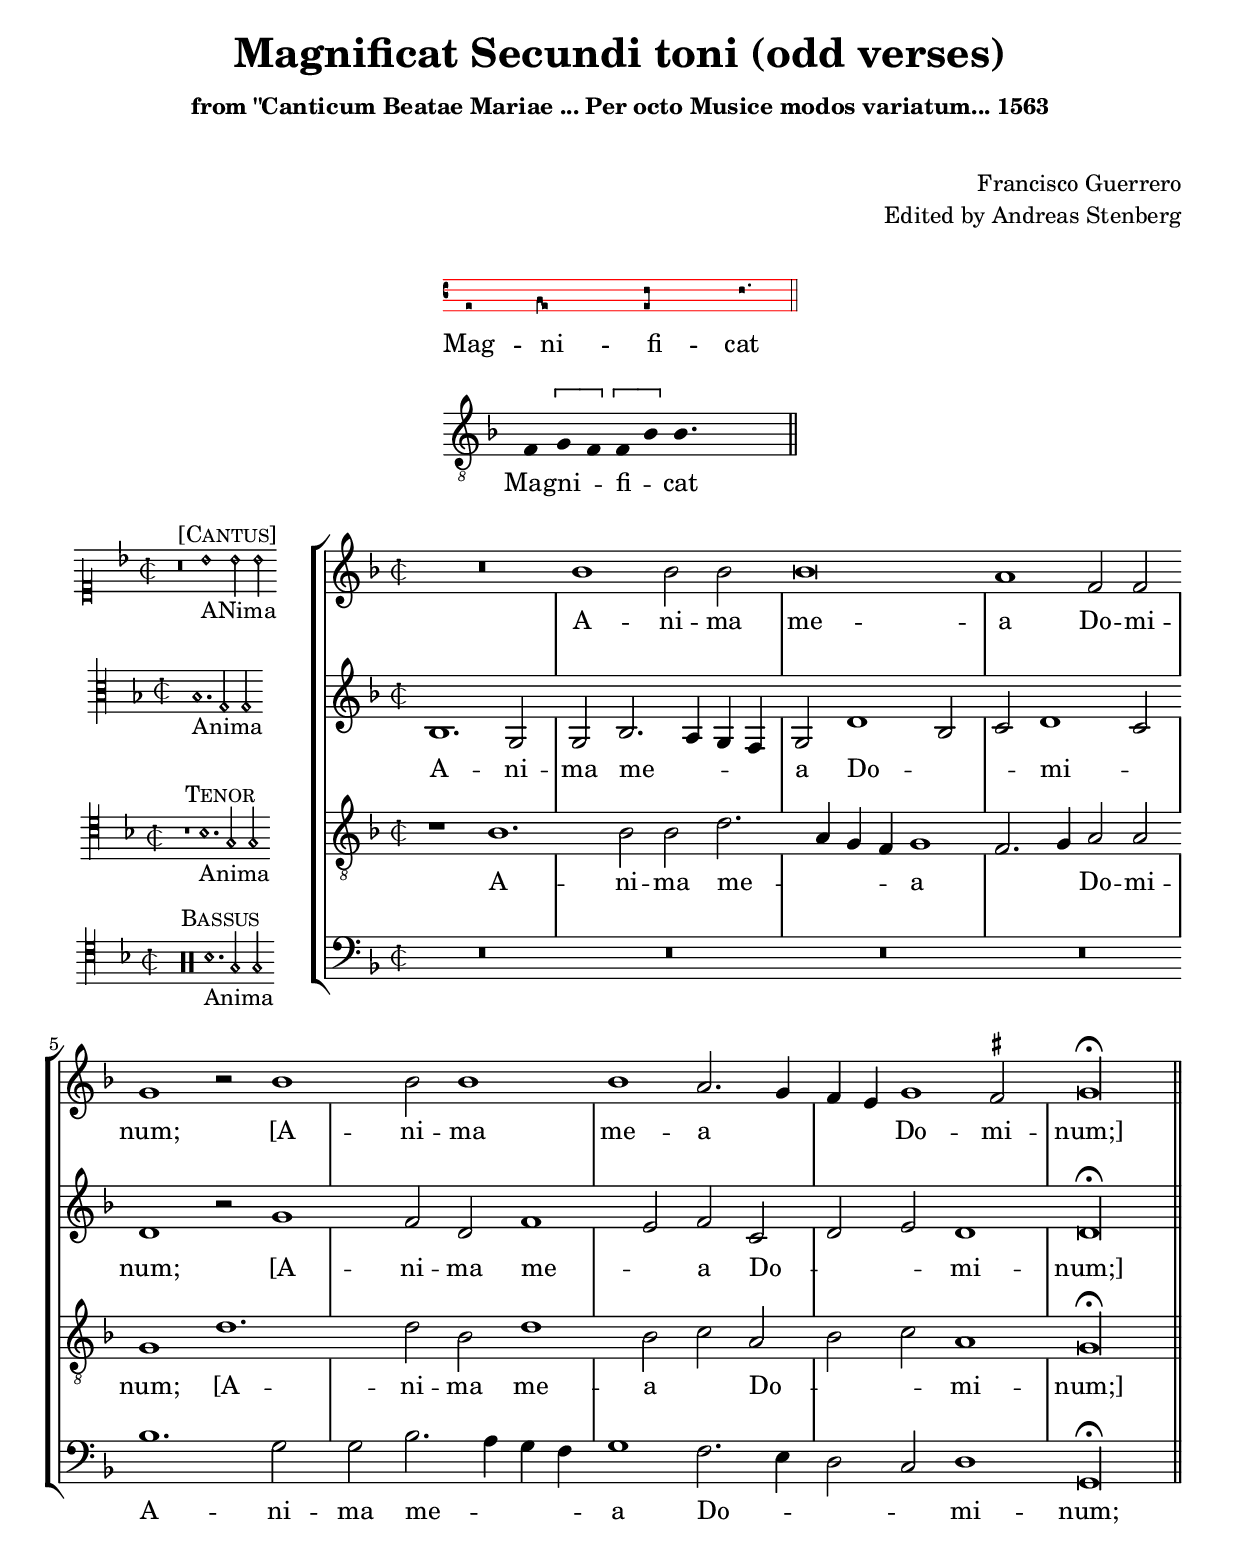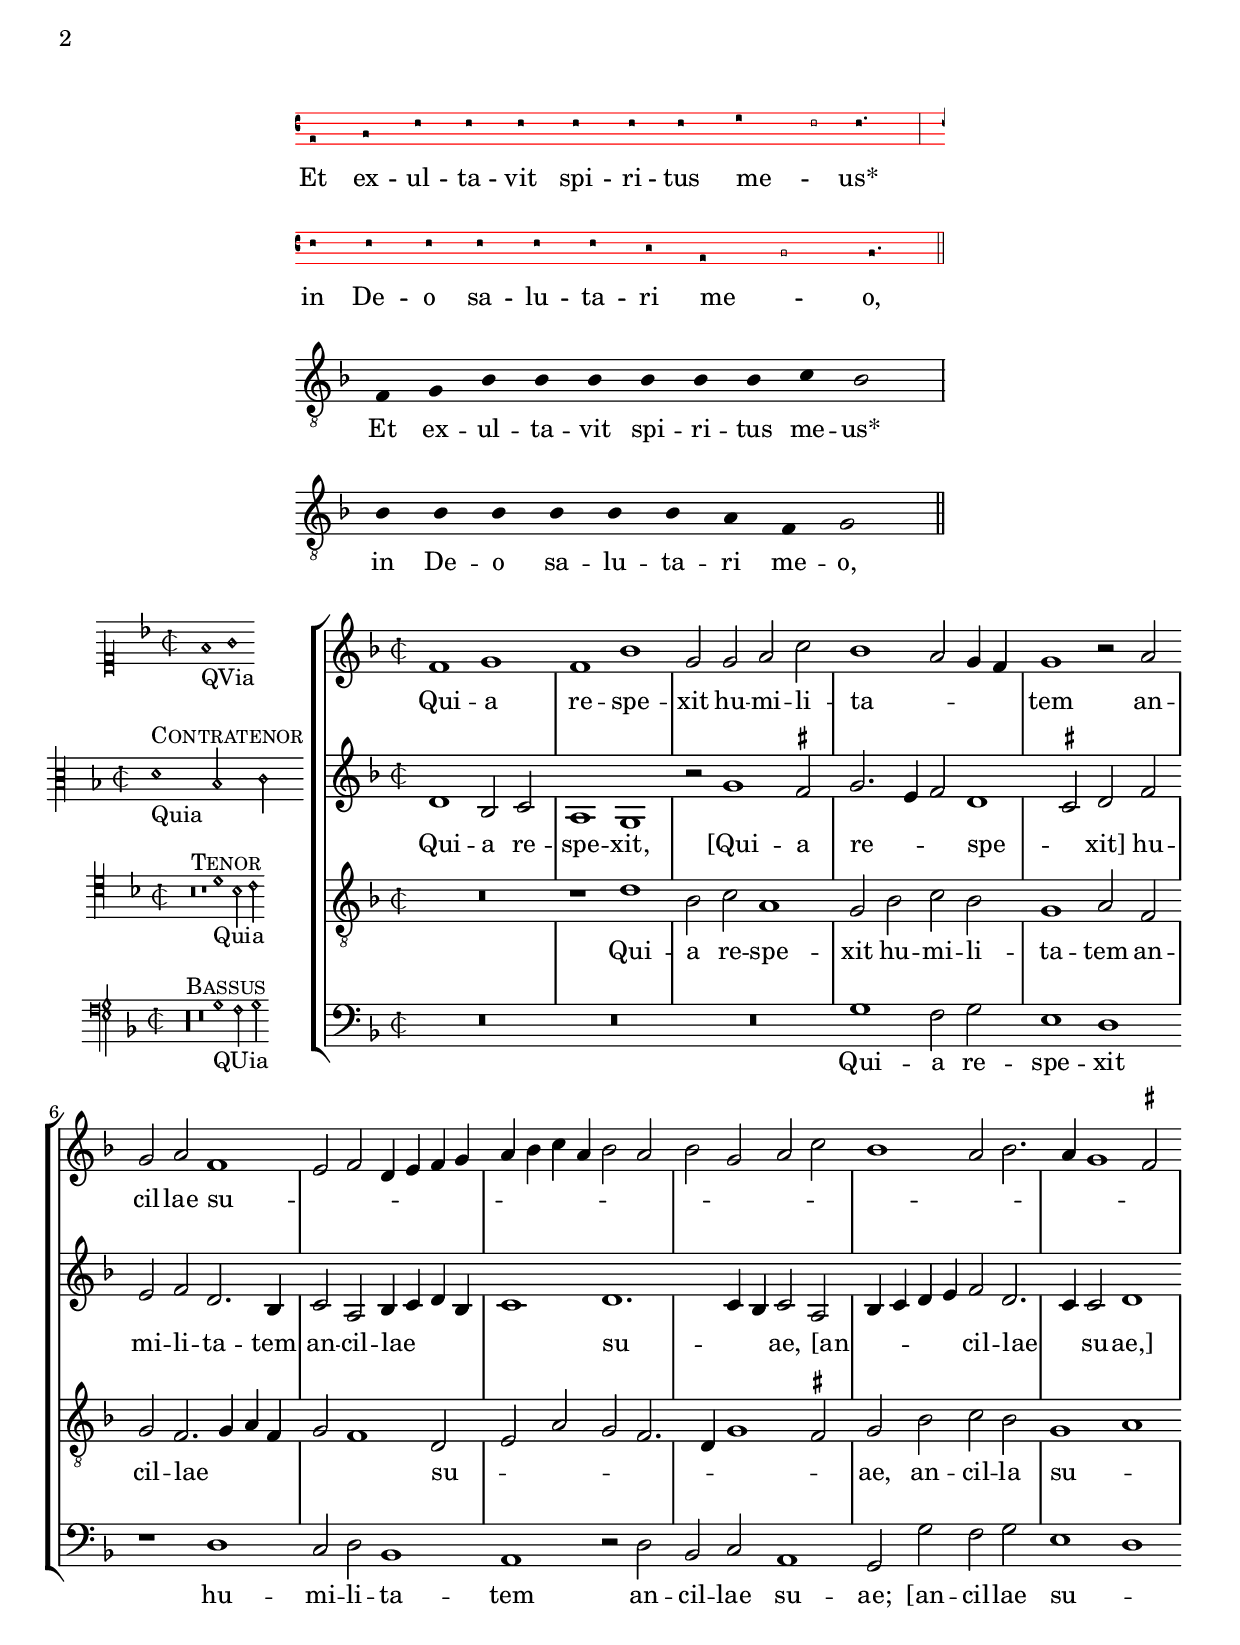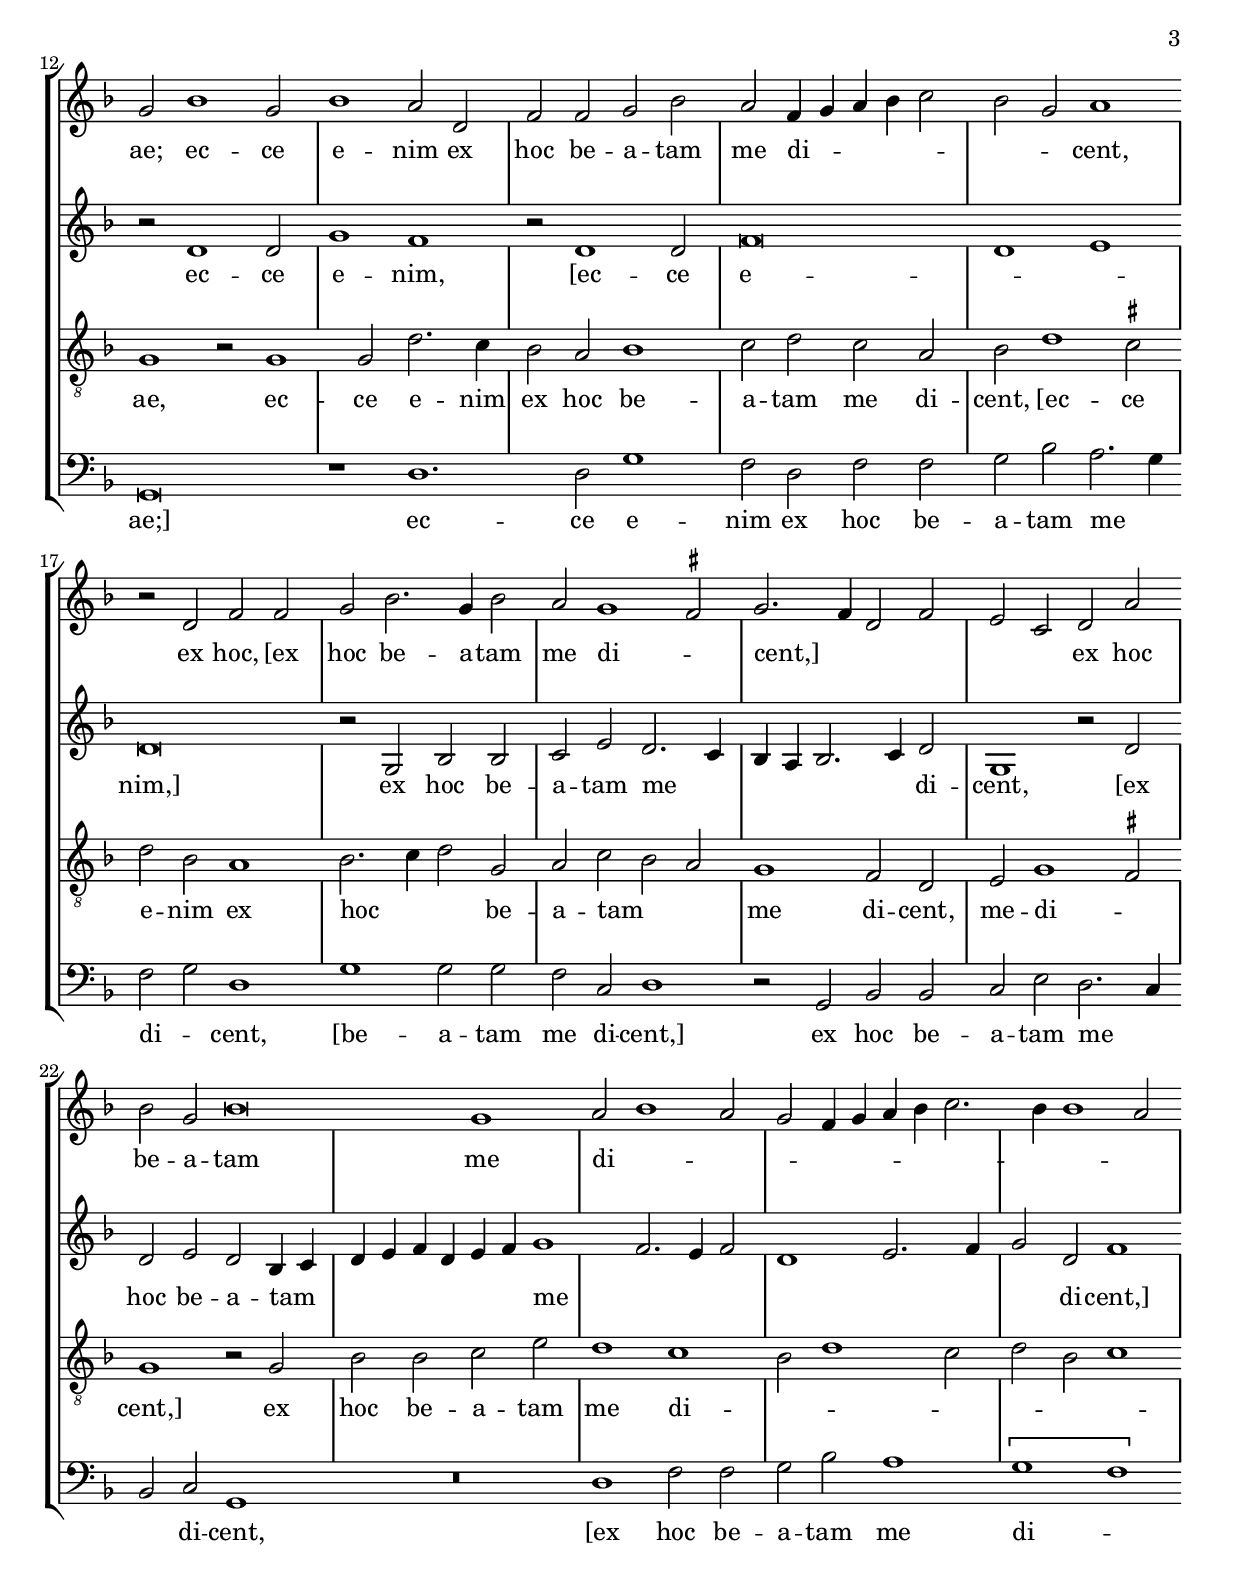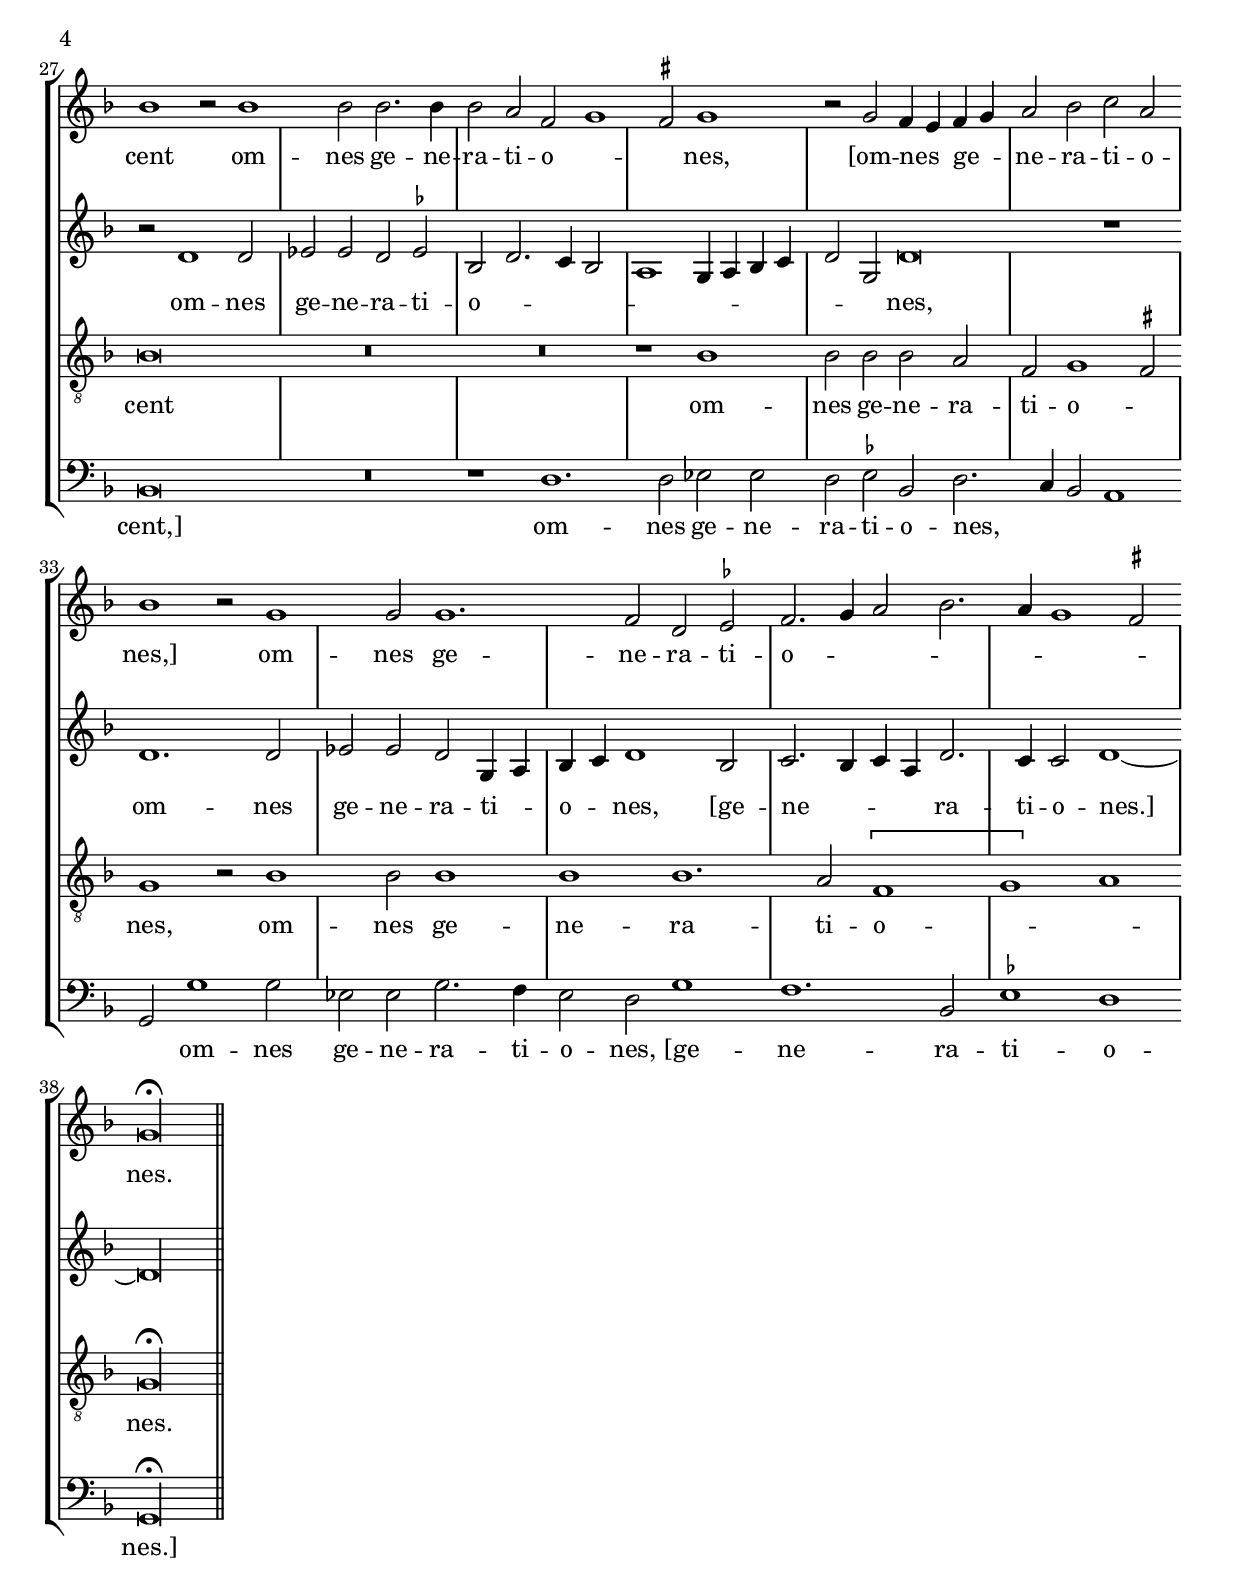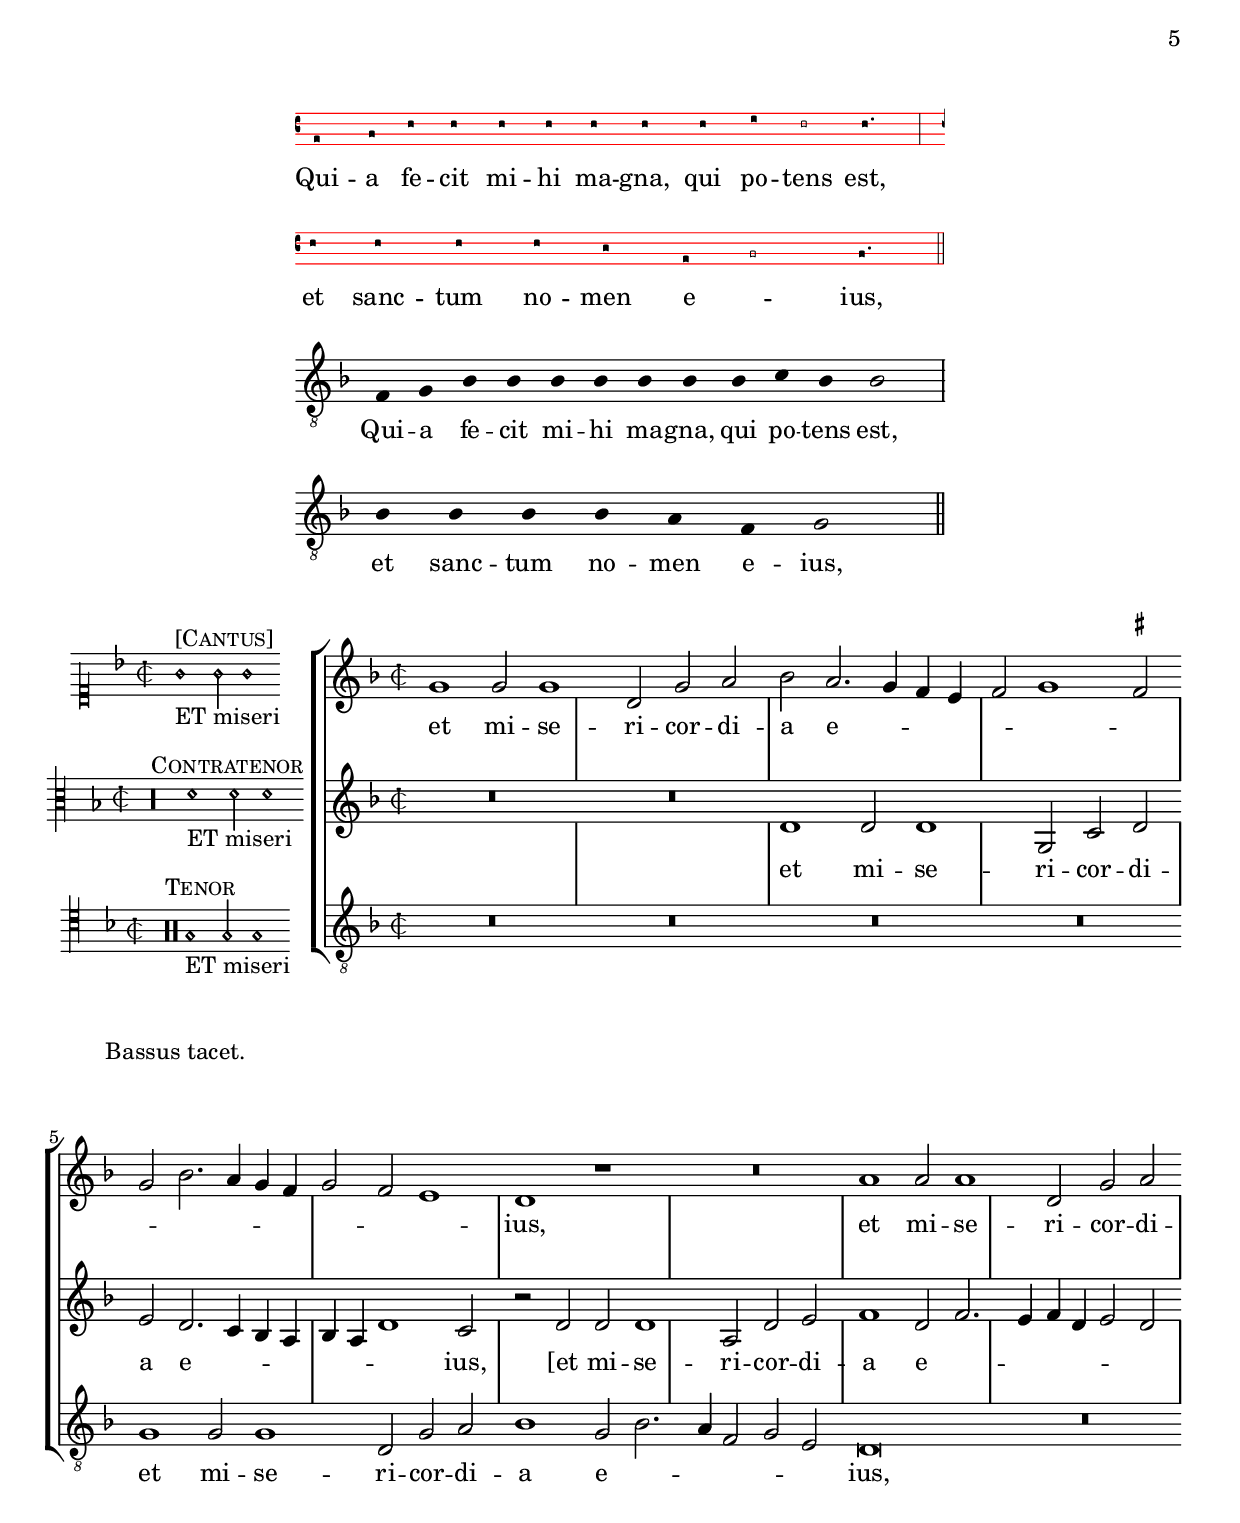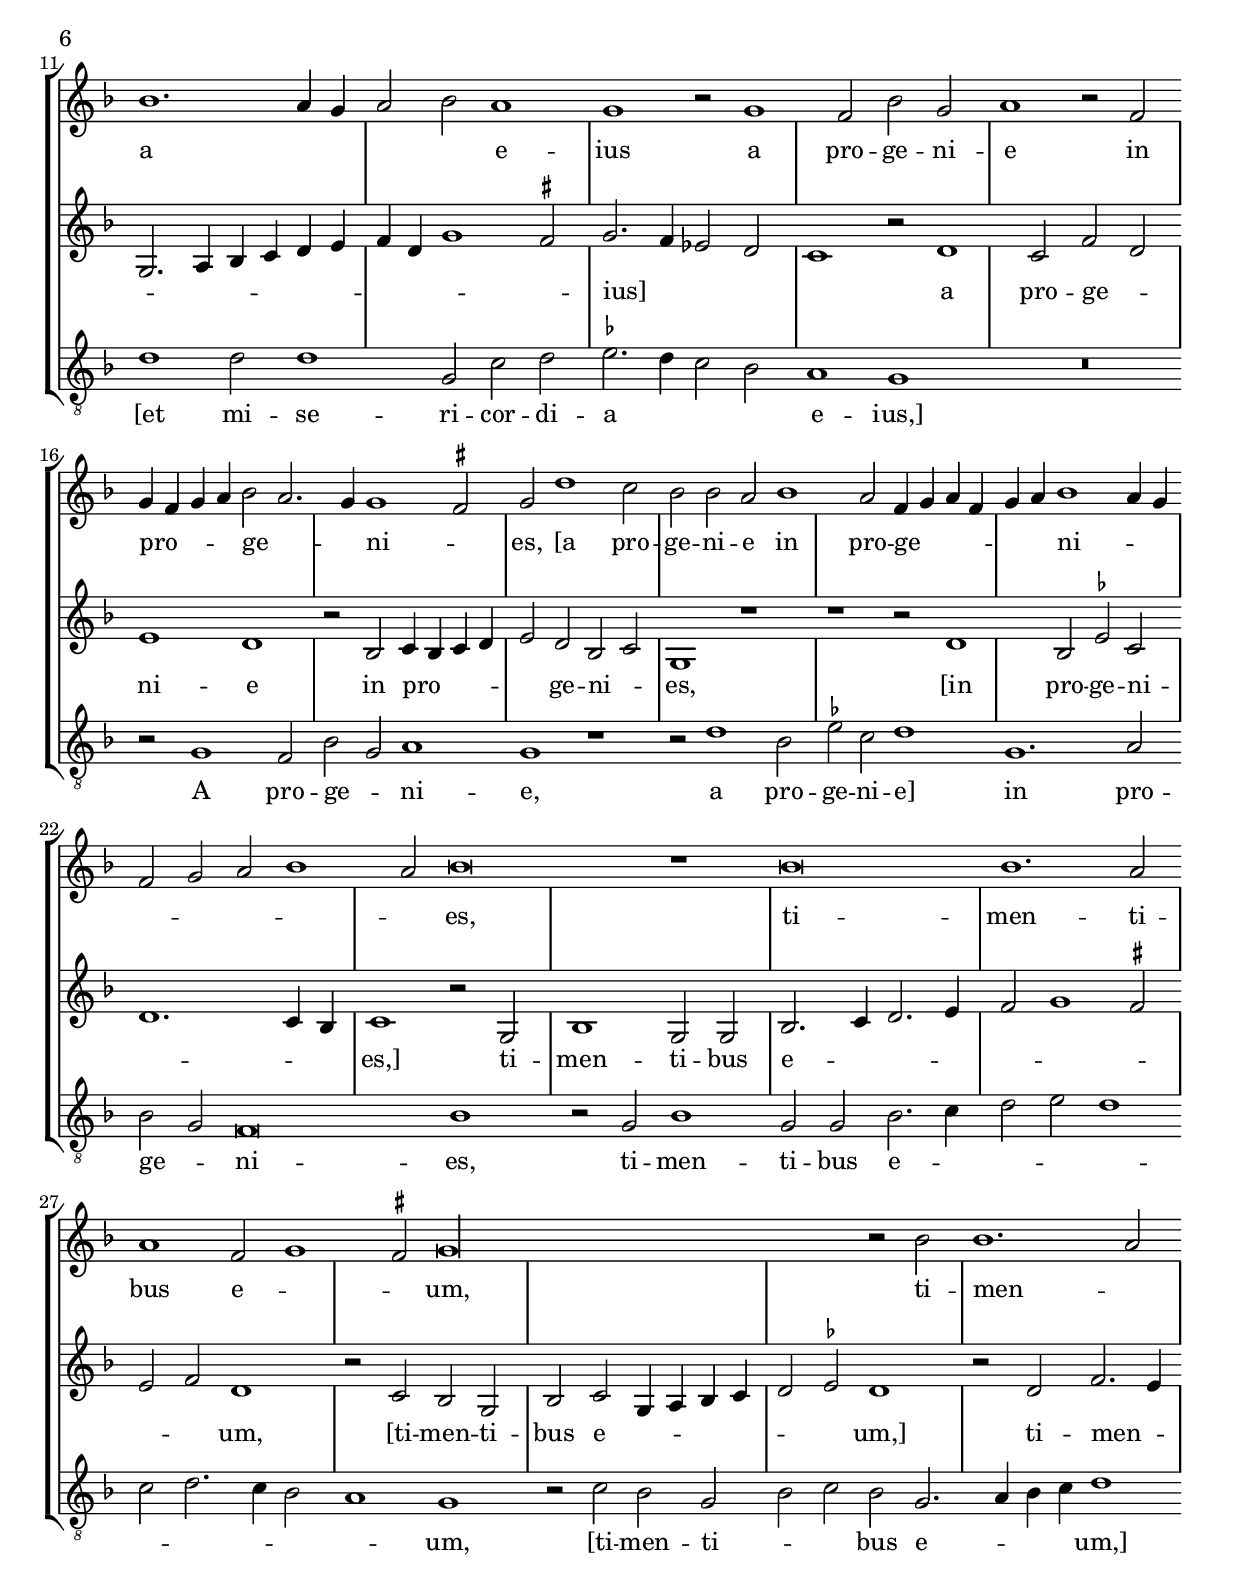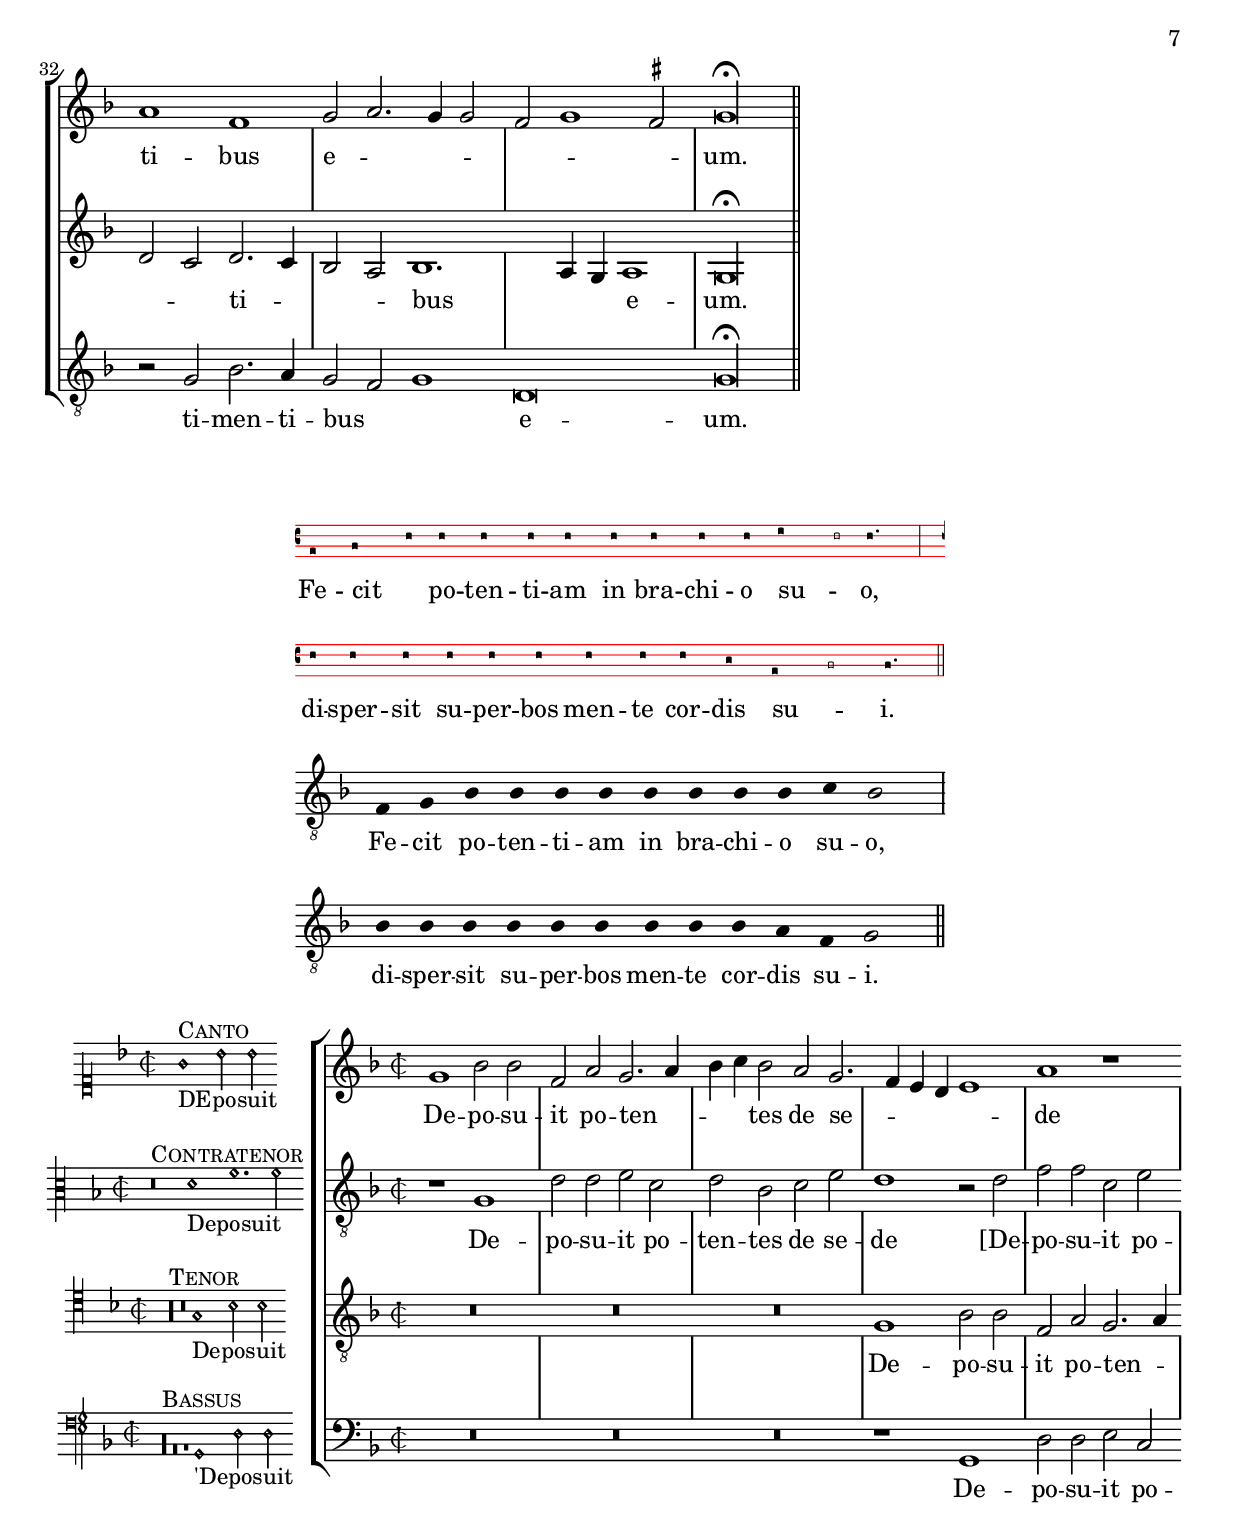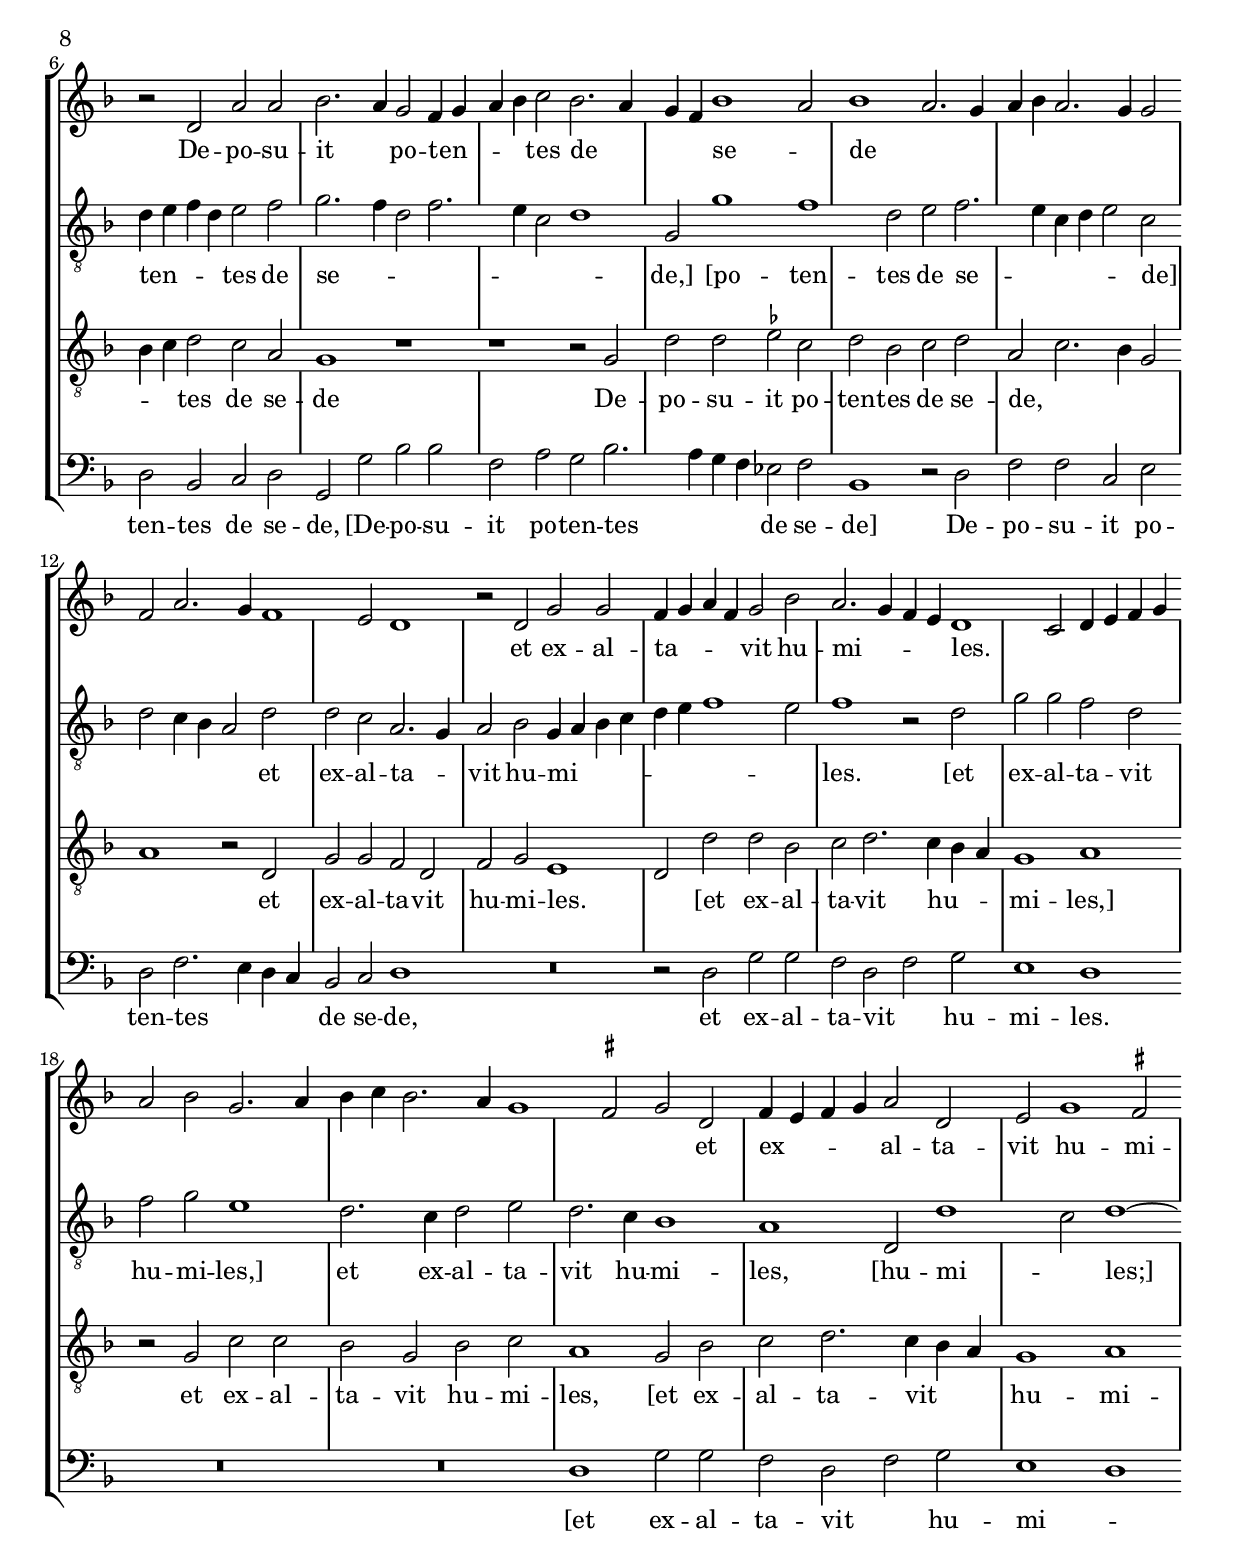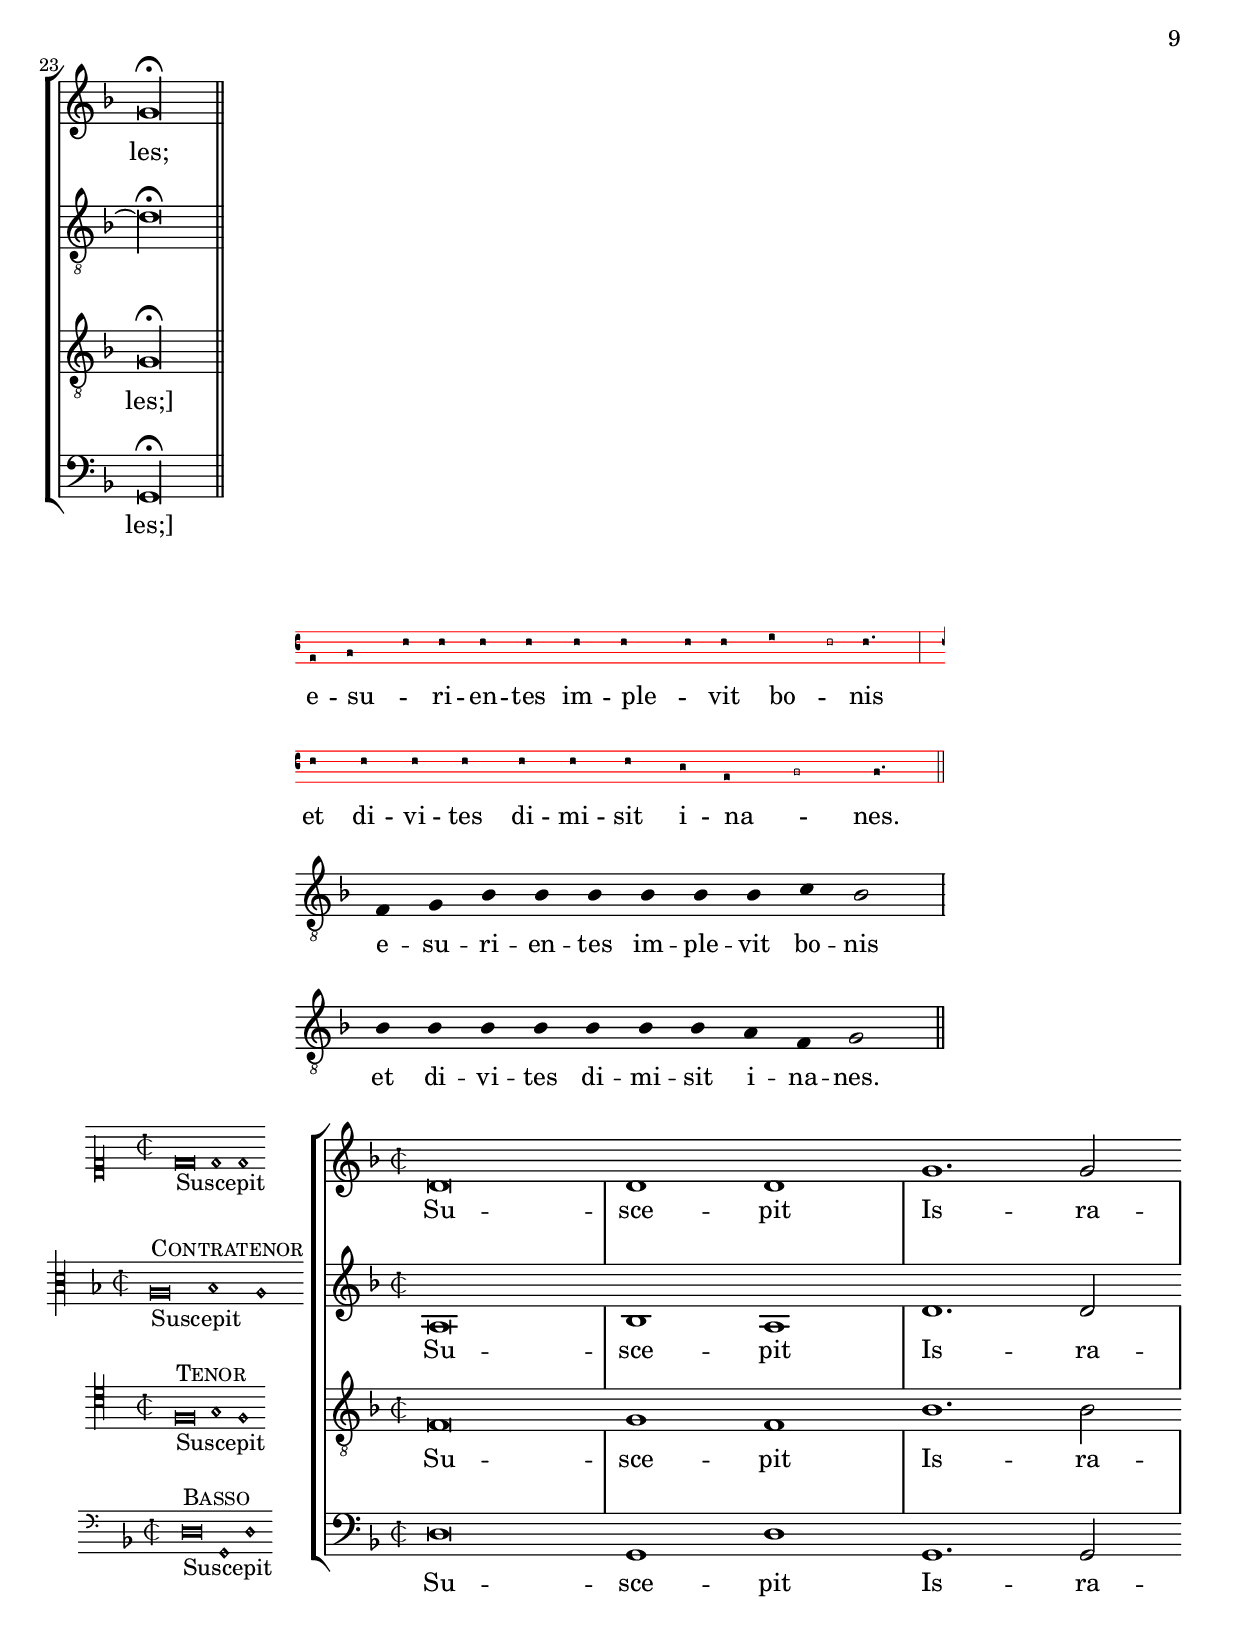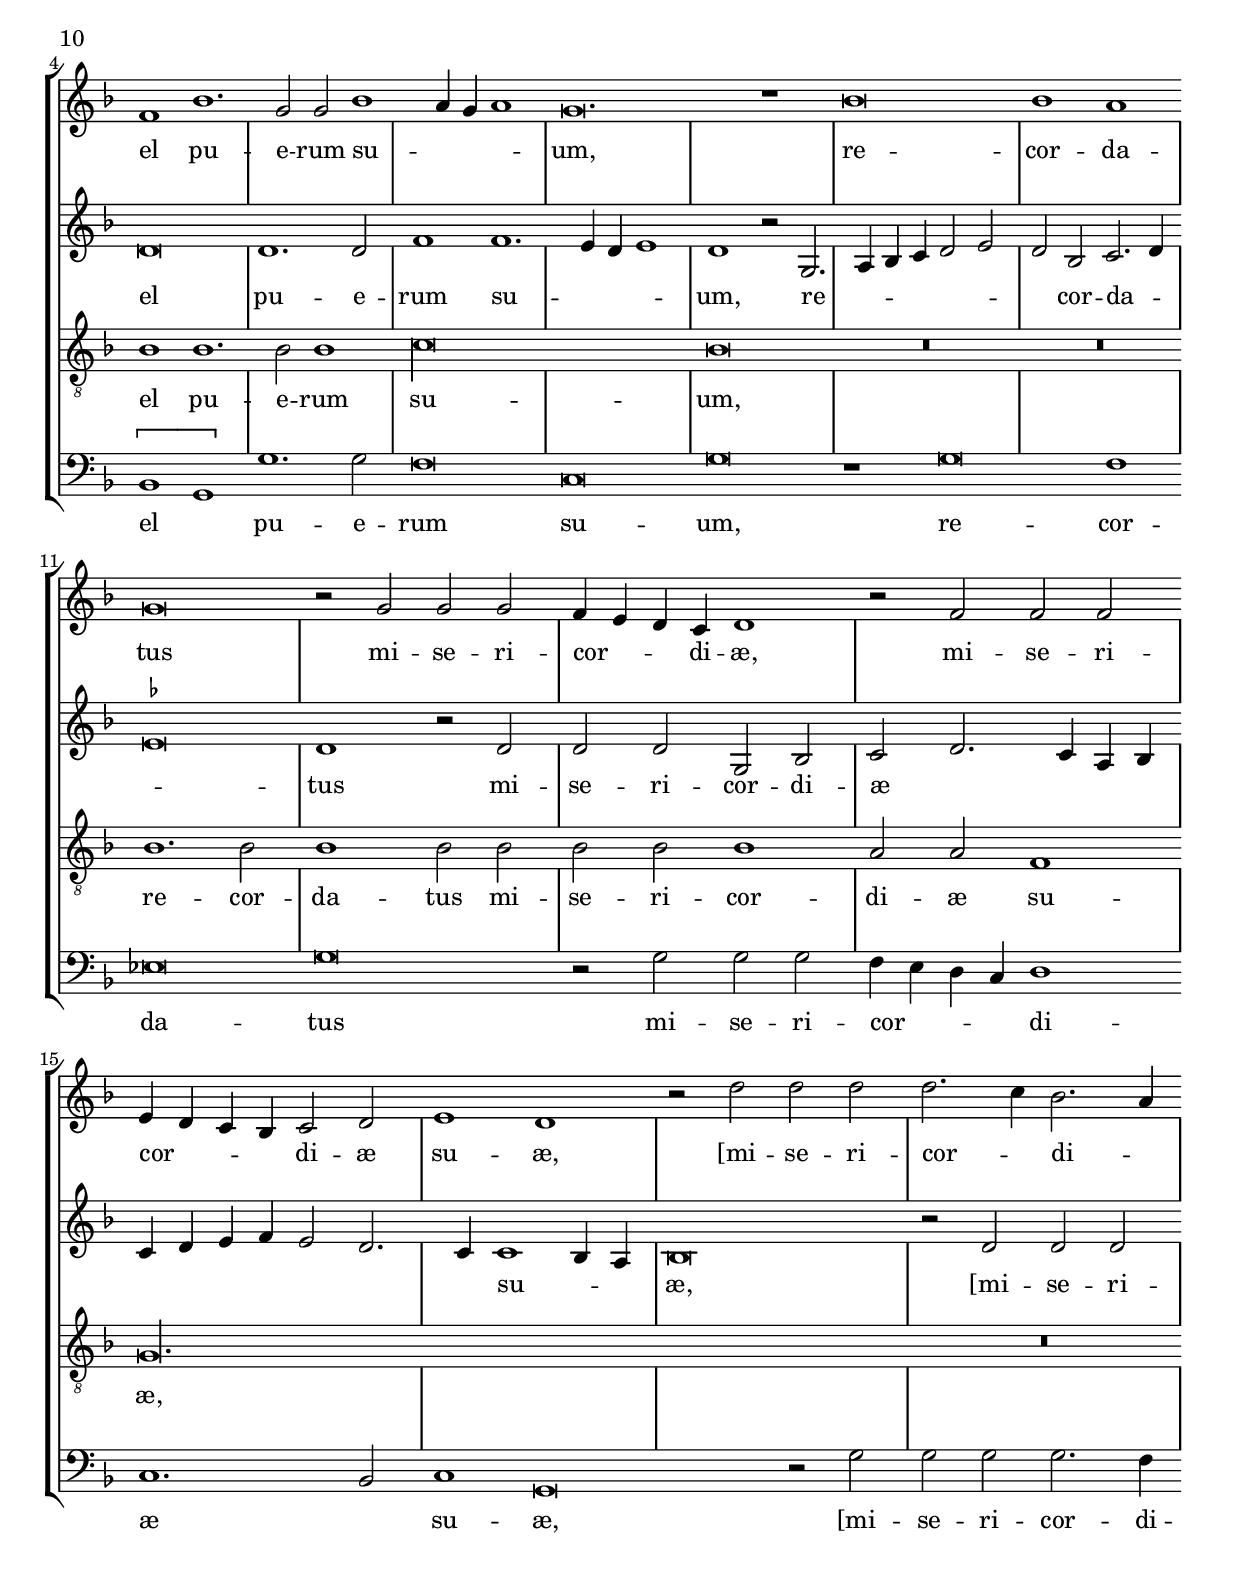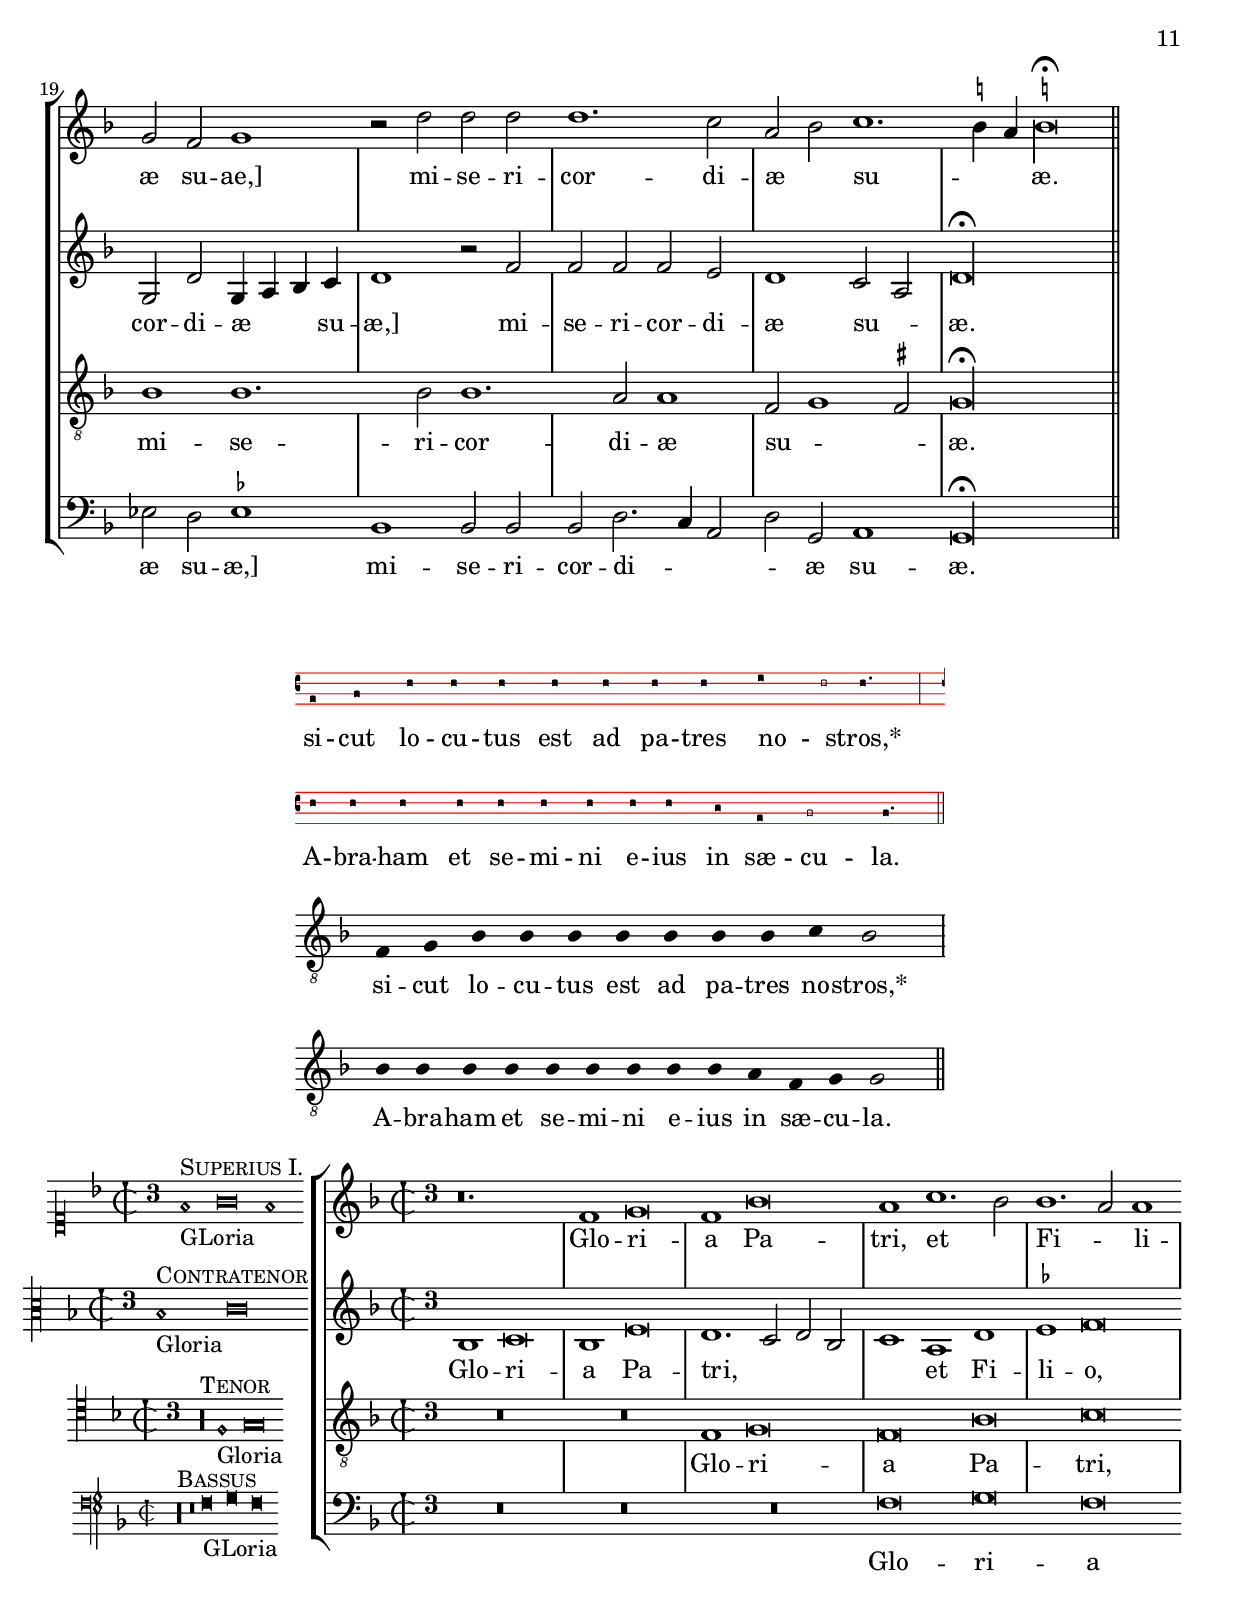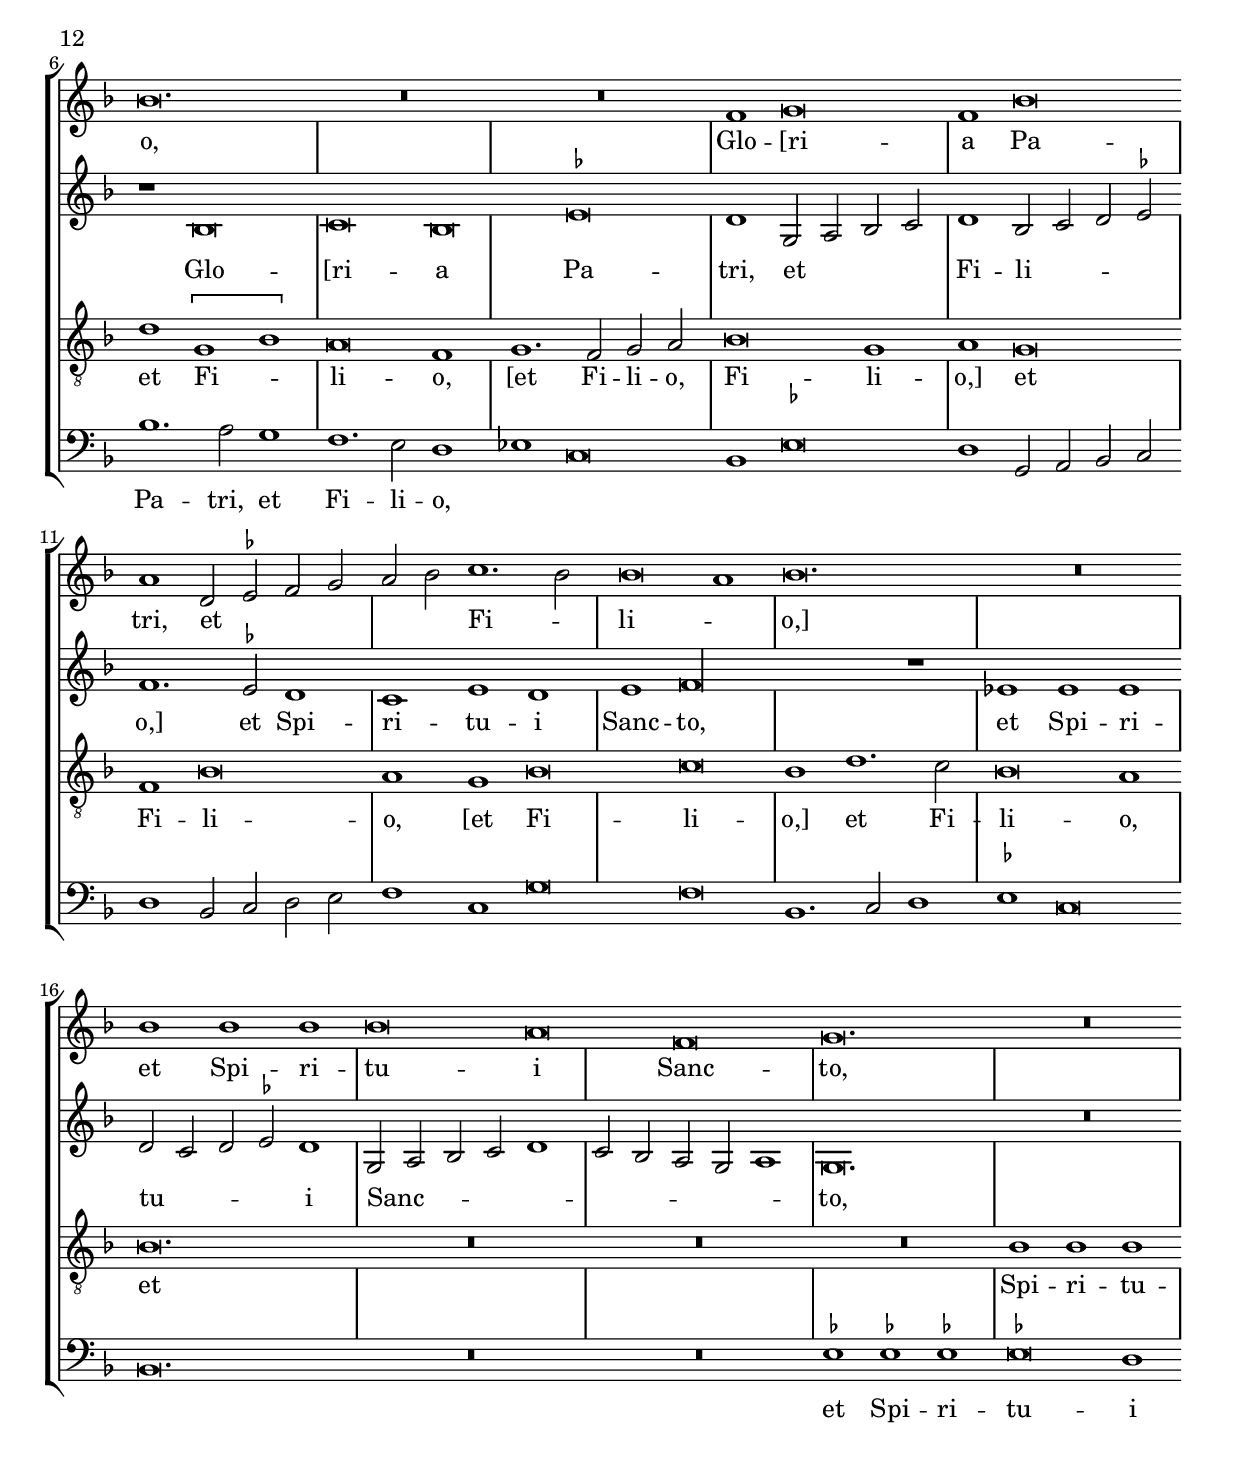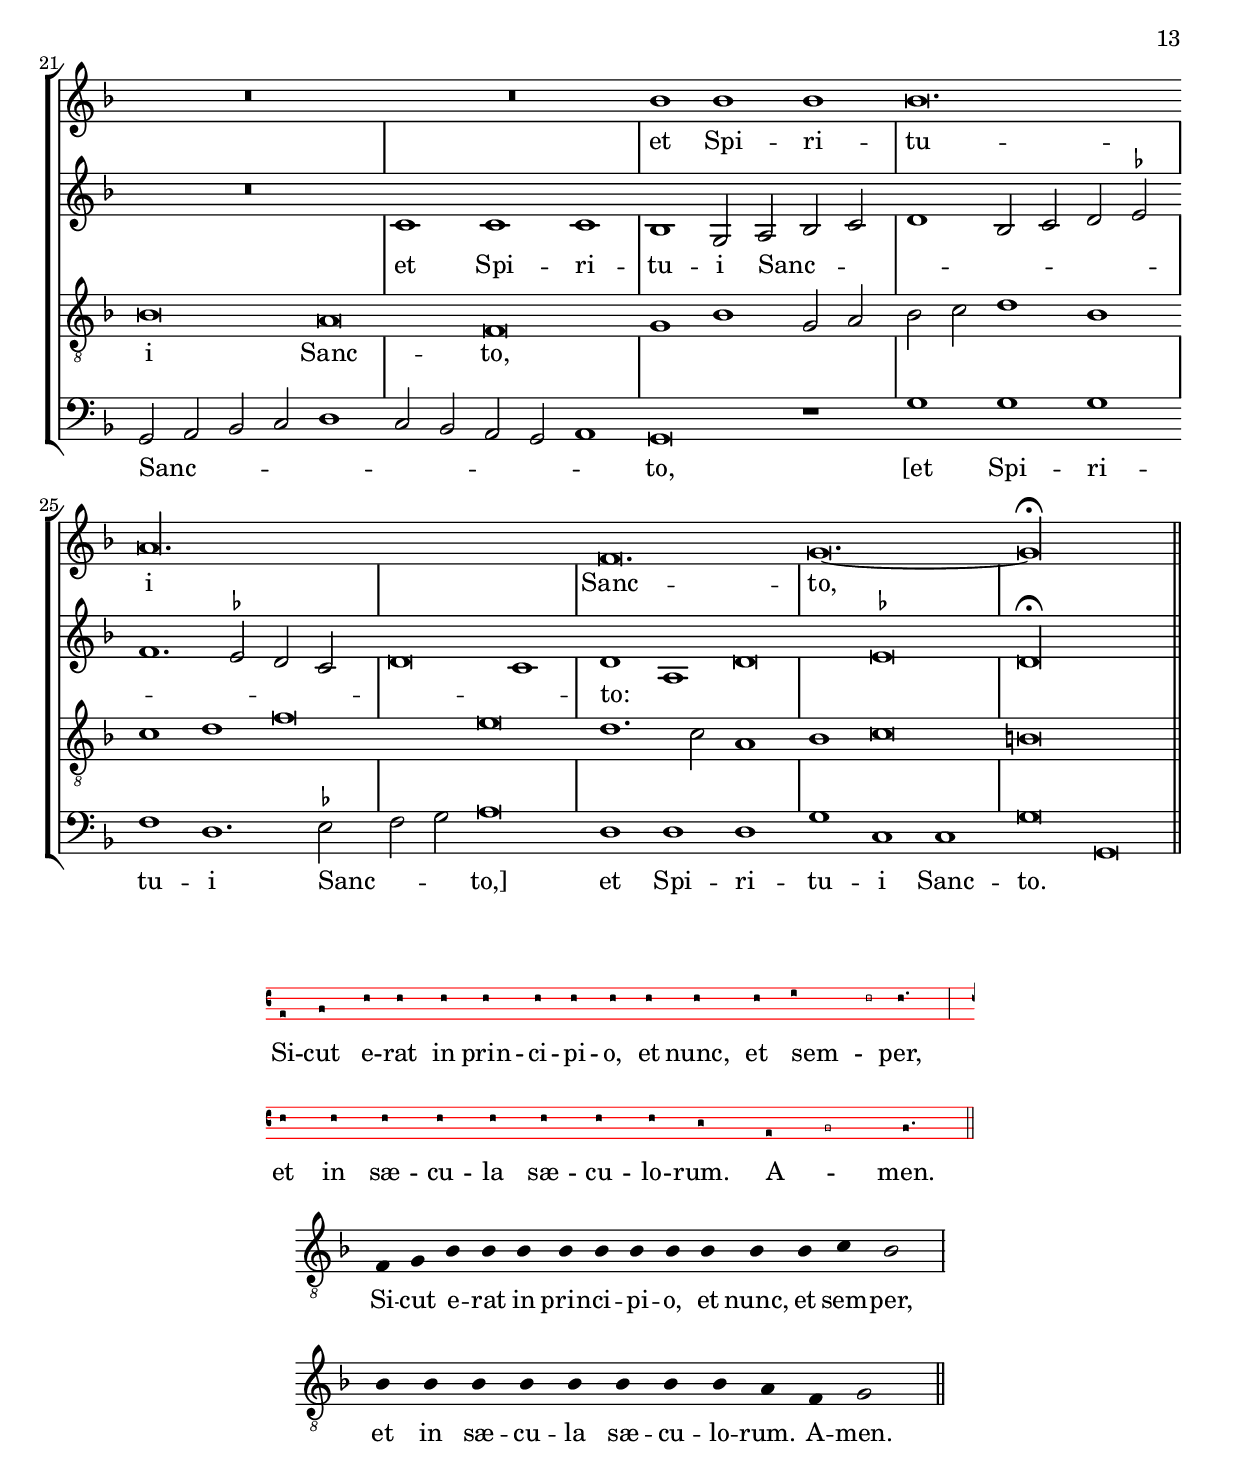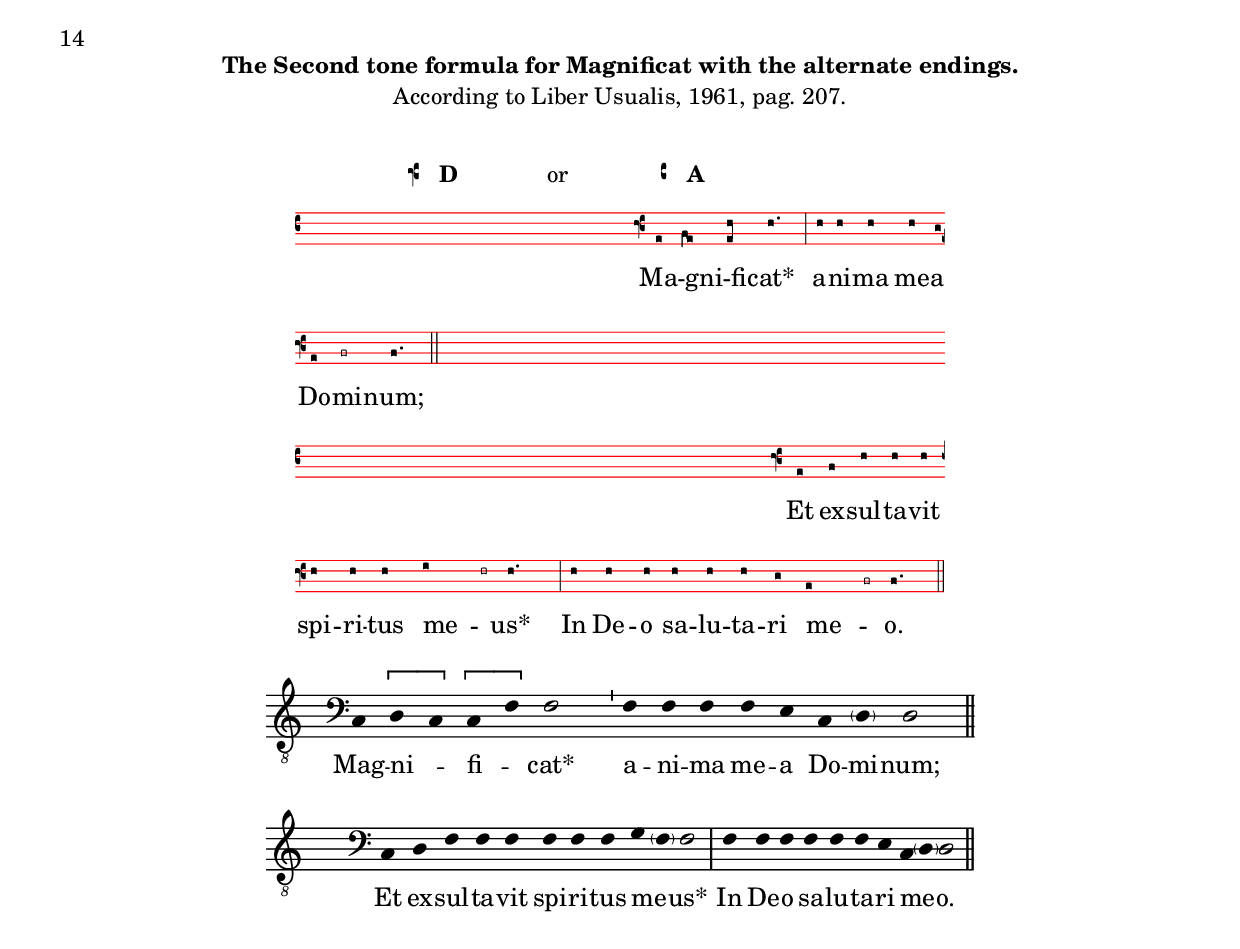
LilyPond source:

%%%%%%%%%%%%%%%%%%%%%%%%%%%%%%%%%%%%%%%%%%%%%%%%%%%%%%%%%%%%%%%%%%%%%%%%%%%%%%%%
%%									         %%
%% Copyright of edition © 2020 by Andreas Stenberg using the CPDL-license	  %%
%%										  %%
%% This edition can be fully distributed, duplicated, performed, and recorded 	  %%
%% Any subsequent use of the source files should be under the same thermes	  %%
%%									         %%
%%%%%%%%%%%%%%%%%%%%%%%%%%%%%%%%%%%%%%%%%%%%%%%%%%%%%%%%%%%%%%%%%%%%%%%%%%%%%%%%
\version "2.18.0"
\include "deutsch.ly"
%\include "gregorian.ly"
ficta = \once \set suggestAccidentals =##t

#(define ((double-time-signature glyph a b) grob)
   (grob-interpret-markup grob
          (markup #:override '(baseline-skip . 2.5) #:number
                  (#:line ((markup (#:fontsize 4 #:musicglyph glyph))
                           (#:fontsize -1 #:column (a b)))))))
%% from the gregoriana.ly
%{
  Shortcuts common for all styles of gregorian chant notation.
  $Id$
%}

\version "2.19.22"

%
% Declare memorable shortcuts for special unicode characters
% that are used in chant notation.
%

% unicode 0132 (latin capital ligature IJ)
IJ = \lyricmode { Ĳ }
IIJ = \lyricmode { IĲ }

% unicode 0133 (latin small ligature ij)
ij = \lyricmode { ĳ }
iij = \lyricmode { iĳ }

%
% Given some music that represents lyrics, add a prefix to the first
% lyric event.
%
#(define (add-prefix-to-lyrics prefix music)
   (let ((found? #f))
     (map-some-music
      (lambda (m)
        (if found? m
            (and (music-is-of-type? m 'lyric-event)
                 (begin
                  (set! (ly:music-property m 'text)
                        (string-append prefix (ly:music-property m 'text)))
                  (set! found? #t)
                  m))))
      music)))

% Add unicode 2123 (versicle) as prefix to lyrics.
versus =
#(define-music-function (music) (ly:music?)
   (add-prefix-to-lyrics "℣" music))

% Add unicode 211F (response) as prefix to lyrics.
responsum =
#(define-music-function (music) (ly:music?)
   (add-prefix-to-lyrics "℟" music))

%
% Declare head prefix shortcuts.
%
virga =
\once \override NoteHead.virga = ##t
stropha =
\once \override NoteHead.stropha = ##t
inclinatum =
\once \override NoteHead.inclinatum = ##t
auctum =
\once \override NoteHead.auctum = ##t
descendens =
\once \override NoteHead.descendens = ##t
ascendens =
\once \override NoteHead.ascendens = ##t
pes =
\once \override NoteHead.pes-or-flexa = ##t
flexa =
\once \override NoteHead.pes-or-flexa = ##t
oriscus =
\once \override NoteHead.oriscus = ##t
quilisma =
\once \override NoteHead.quilisma = ##t
deminutum =
\once \override NoteHead.deminutum = ##t
linea =
\once \override NoteHead.linea = ##t
cavum =
\once \override NoteHead.cavum = ##t

%
% Declare divisiones shortcuts.
%
virgula = {
  \once \override BreathingSign.text = #(make-musicglyph-markup "scripts.rcomma")
  \once \override BreathingSign.font-size = #-2

  % Workaround: add padding.  Correct fix would be spacing engine handle this.
  \once \override BreathingSign.minimum-X-extent = #'(-1.0 . 0.0)
  \once \override BreathingSign.minimum-Y-extent = #'(-2.5 . 2.5)

  \breathe
}
caesura = {
  \once \override BreathingSign.text = #(make-musicglyph-markup "scripts.rvarcomma")
  \once \override BreathingSign.font-size = #-2

  % Workaround: add padding.  Correct fix would be spacing engine handle this.
  \once \override BreathingSign.minimum-X-extent = #'(-1.0 . 0.0)
  \once \override BreathingSign.minimum-Y-extent = #'(-2.5 . 2.5)

  \breathe
}
divisioMinima = {
  \once \override BreathingSign.stencil = #ly:breathing-sign::divisio-minima

  % Workaround: add padding.  Correct fix would be spacing engine handle this.
  \once \override BreathingSign.minimum-X-extent = #'(-1.0 . 0.0)
  \once \override BreathingSign.minimum-Y-extent = #'(-2.5 . 2.5)

  \breathe
}
divisioMaior = {
  \once \override BreathingSign.stencil = #ly:breathing-sign::divisio-maior
  \once \override BreathingSign.Y-offset = #0

  % Workaround: add padding.  Correct fix would be spacing engine handle this.
  \once \override BreathingSign.minimum-X-extent = #'(-1.0 . 0.0)
  \once \override BreathingSign.minimum-Y-extent = #'(-2.5 . 2.5)

  \breathe
}
divisioMaxima = {
  \once \override BreathingSign.stencil = #ly:breathing-sign::divisio-maxima
  \once \override BreathingSign.Y-offset = #0

  % Workaround: add padding.  Correct fix would be spacing engine handle this.
  \once \override BreathingSign.minimum-X-extent = #'(-1.0 . 0.0)
  \once \override BreathingSign.minimum-Y-extent = #'(-2.5 . 2.5)

  \breathe
}
finalis = {
  \once \override BreathingSign.stencil = #ly:breathing-sign::finalis
  \once \override BreathingSign.Y-offset = #0

  % Workaround: add padding.  Correct fix would be spacing engine handle this.
  \once \override BreathingSign.minimum-X-extent = #'(-1.0 . 0.0)
  \once \override BreathingSign.minimum-Y-extent = #'(-2.5 . 2.5)

  \breathe
}

%
% Declare articulation shortcuts.
%
accentus = #(make-articulation "accentus")
ictus = #(make-articulation "ictus")
semicirculus = #(make-articulation "semicirculus")
circulus = #(make-articulation "circulus")

%
% \augmentum increases the dot-count value of all note heads to which
% it is applied by one.
%
augmentum =
#(define-music-function (expr) (ly:music?)
   (shift-duration-log expr 0 1))

%
% Declare shortcut music functions for Liber Hymnarius neumes
% table (experimental).
%

#(define (make-ligature music)
   (make-music 'SequentialMusic
     'elements (append
                (cons
                 (make-music 'EventChord
                   'elements (list
                              (make-span-event 'LigatureEvent START)))
                 (ly:music-property music 'elements))
                (list
                 (make-music 'EventChord
                   'elements (list
                              (make-span-event 'LigatureEvent STOP)))))))

ligature = #(define-music-function
             (location music) (ly:music?)
             (make-ligature music))

%#(define (make-script x)
%   (make-music 'ArticulationEvent
%               'articulation-type x))
%
%#(define (add-script m x)
%   (if
%     (equal? (ly:music-property m 'name) 'EventChord)
%     (set! (ly:music-property m 'elements)
%           (cons (make-script x)
%                 (ly:music-property m 'elements))))
%   m)
%
%#(define (add-staccato m)
%   (add-script m "staccato"))
%
% % \applyMusic #(lambda (x) (music-map add-staccato x)) { c c }
%
% % \climacus { x y z ... }:
% % \[ \virga x \inclinatum y \inclinatum z ... \]
%
%#(defmacro def-climacus-function (start stop)
%  `(define-music-function (location music) (ly:music?)
%     (make-music 'SequentialMusic
%        'elements (list 'LigatureStartEvent
%                       (ly:music-deep-copy ,start)
%                        music
%                        (ly:music-deep-copy ,stop)
%                       'LigatureStopEvent))))
%climacus = #(def-climacus-function startSequentialMusic stopSequentialMusic)

%
% Declare default layout; here for Vaticana style.  In case there will
% be additional styles, we may want to create style-specific .ly files
% for inclusion (e.g. vaticana-init.ly), move the style-dependent stuff
% over there, leave the style-independent Gregorian stuff here, and let
% the style-specific file (vaticana-init.ly) include this file.  The
% user then will have to include vaticana-init.ly instead of
% gregorian.ly.
%
%{
\layout {
    indent = 0.0

    %%% TODO: should ragged-right be the default?
    %ragged-right = ##t
    ragged-last = ##t

    line-thickness = #(/ (ly:output-def-lookup $defaultpaper 'staff-space) 7.0)

    \context {
        \VaticanaStaff
         \override StaffSymbol.color = #red
         \override LedgerLineSpanner.color = #red
    }
    \context {
        \Score
        \remove "Bar_number_engraver"

        %%%
        %%% FIXME: Musicologically seen, timing should be set to #f.
        %%% Unfortunately, setting it to #f will result in no
        %%% line-breakable items being created, such that the whole
        %%% music will end up in a single line.  Therefore, we
        %%% currently set it to #t, until the ligature code is fixed
        %%% to automatically insert breakable items.
        %%%
        timing = ##t

        %%%
        %%% FIXME: Setting barAlways to #t would fix the above
        %%% "timing = ##t" problem, but, surprisingly, it increases
        %%% the space between ligatures.  Hence, we set it to #f.
        %%%
        barAlways = ##f

        \override SpacingSpanner.packed-spacing = ##t

        %%%
        %%% TODO: Play around with the following SpacingSpanner
        %%% settings to yield better spacing between ligatures.
        %%%
        %%% FIXME: setting #'spacing-increment to a small value
        %%% causes tons of "programming error: adding reverse spring,
        %%% setting to unit" messages.
        %%%
        %\override SpacingSpanner.base-shortest-duration = #(ly:make-moment 1/4)
        %\override SpacingSpanner.shortest-duration-space = #0
        %\override SpacingSpanner.average-spacing-wishes = ##f
        %\override SpacingSpanner.spacing-increment = #0.0
        %\override SpacingSpanner.uniform-stretching = ##t
    }
}
%}
%
% neumeDemoLayout defines a layout block suitable for notating pure
% Vaticana style neumes without any other notation symbols such as
% staff lines or clefs.  This layout is useful for engraving neumes
% tables, such as that one in the lilypond manual section on
% Gregorian ligatures, or for educational works.
%
neumeDemoLayout = \layout {
  interscoreline = 1
  \context {
    \Score
    \remove "Bar_number_engraver"
  }
  \context {
    \Staff
    \remove "Clef_engraver"
    \remove "Key_engraver"
    \hide StaffSymbol
    \remove "Time_signature_engraver"
    \remove "Bar_engraver"
    \override VerticalAxisGroup.staff-staff-spacing = #'()
  }
  \context {
    \Voice
    \remove "Ligature_bracket_engraver"
    \consists "Vaticana_ligature_engraver"
    \override NoteHead.style = #'vaticana.punctum
    \hide Stem
  }
}

%%% Local Variables:
%%% coding: utf-8
%%% End:

\markup {
  \column {
    \fill-line { \fontsize #'5 \bold "Magnificat Secundi toni (odd verses)" }
    \vspace #'0.5
    \fill-line { \bold "from \"Canticum Beatae Mariae ... Per octo Musice modos variatum... 1563" }
    \vspace #'1.5
    \fill-line {\hspace #0.2 "Francisco Guerrero" }
    \fill-line {\hspace #0.2 "Edited by Andreas Stenberg" }
  }
}

%%
%{
\header {
  title = "Magnificat Secundi toni"
  subtitle = "from \"Canticum Beatae Mariae ... Per octo Musice modos variatum... 1563"
  composer = "Francisco Guerrero"
  arranger = "Edited by Andreas Stenberg"
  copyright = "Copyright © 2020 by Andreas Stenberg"
}
%}

%\chapter "1. Kyrie"
%\section "Kyrie eleison I"

%% Magnificat
%% Intonatio

intonatio = \relative c' {
  \set Score.tempoHideNote = ##t
  \tempo 1 = 86
  \override Slur.transparent =##t
  g \[ a\melisma \flexa g\melismaEnd \] \[g\melisma \pes c\melismaEnd \] \augmentum c
  \once \revert Staff.BarLine.transparent \bar "||"
}
intonatioTranscript = \transpose c b
{ \relative c {
  \set Score.tempoHideNote = ##t
  \tempo 2 = 66
  \override Slur.transparent =##t
  g4 \[ a4( g4)\] \[g( c)\] c4. s8
  \finalis }
}
intonatioWords = \lyricmode {
  Mag -- ni -- fi -- cat
}


\markup {
  \column {
    \vspace #1.5
    \fill-line {
      \score {
        <<
          \new VaticanaVoice = "cantus" {
            \intonatio
          }
          \new Lyrics \lyricsto "cantus" {
            \intonatioWords
          }
        >>

        \layout {
          indent = 0.0
          line-width = #'60
          ragged-last = ##f

          %%% TODO: should ragged-right be the default?
          %ragged-right = ##t

          line-thickness = #(/ (ly:output-def-lookup $defaultpaper 'staff-space) 7.0)

          \context {
            \VaticanaStaff
            \override StaffSymbol.color = #red
            \override LedgerLineSpanner.color = #red
          }
          \context {
            \Score
            \remove "Bar_number_engraver"

            %%%
            %%% FIXME: Musicologically seen, timing should be set to #f.
            %%% Unfortunately, setting it to #f will result in no
            %%% line-breakable items being created, such that the whole
            %%% music will end up in a single line.  Therefore, we
            %%% currently set it to #t, until the ligature code is fixed
            %%% to automatically insert breakable items.
            %%%
            timing = ##t

            %%%
            %%% FIXME: Setting barAlways to #t would fix the above
            %%% "timing = ##t" problem, but, surprisingly, it increases
            %%% the space between ligatures.  Hence, we set it to #f.
            %%%
            barAlways = ##f

            \override SpacingSpanner.packed-spacing = ##t

            %%%
            %%% TODO: Play around with the following SpacingSpanner
            %%% settings to yield better spacing between ligatures.
            %%%
            %%% FIXME: setting #'spacing-increment to a small value
            %%% causes tons of "programming error: adding reverse spring,
            %%% setting to unit" messages.
            %%%
            %\override SpacingSpanner.base-shortest-duration = #(ly:make-moment 1/4)
            %\override SpacingSpanner.shortest-duration-space = #0
            %\override SpacingSpanner.average-spacing-wishes = ##f
            %\override SpacingSpanner.spacing-increment = #0.0
            %\override SpacingSpanner.uniform-stretching = ##t
          }

        }
      }
    }
    \vspace #1.0
    \fill-line {
      \score {
        \new Staff <<
          \clef "G_8"
          \key f \major
          \new Voice = "melody" \intonatioTranscript
          \new Lyrics = "one" \lyricsto melody \intonatioWords
        >>
        \layout {
          indent = 0.0
          line-width = #'60
          ragged-last = ##f
          \context {
            \Score
            \remove "Bar_number_engraver"
          }
          \context {
            \Staff
            \remove "Time_signature_engraver"
            \remove "Bar_engraver"
          }
          \context {
            \Voice
            \remove "Stem_engraver"
          }
        }
      }
    }
    \vspace #1.0
  }
}

%% Anima mea

global = {
  \override Staff.TimeSignature.style = #'mensural
  \key f \major
}

sopMusic = \relative c'' {

  \set Score.tempoHideNote = ##t
  \tempo 1 = 66
  \time 2/2
  \set Timing.measureLength = #(ly:make-moment 4/2)
  \override Staff.BarLine.transparent = ##t
  R\breve
  b1 b2 b2
  b\breve
  a1 f2 f2
  g1 r2 b1
  b2 b1
  b1 a2.(  g4
  f4 e4) g1 \ficta fis2
  \cadenzaOn
  g\longa^\fermata
  \revert Staff.BarLine.transparent
  \bar "||"
  \cadenzaOff
}
sopWords = \lyricmode {
  A -- ni -- ma me -- a Do -- mi -- num;
  [A -- ni -- ma me -- a Do -- mi -- num;]
}
altoMusic = \relative c' {
  \override Staff.BarLine.transparent = ##t
  b1. g2
  g2 b2.( a4 g4 f4)
  g2 d'1( b2
  c2) d1( c2)
  d1 r2 g1
  f2 d2 f1(
  e2) f2 c2(
  d2 e2) d1
  d\longa^\fermata
  \revert Staff.BarLine.transparent
}
altoWords = \lyricmode {
  A -- ni -- ma me -- a Do -- mi -- num;
  [A -- ni -- ma me -- a Do -- mi -- num;]
}
tenorMusic = \relative c' {
  \clef "G_8"
  \override Staff.BarLine.transparent = ##t
  r1 b1.
  b2 b2 d2.(
  a4 g4 f4) g1(
  f2. g4) a2 a2
  g1 d'1.
  d2
  b2 d1
  b2( c2) a2(
  b2 c2) a1
  g\longa^\fermata
  \revert Staff.BarLine.transparent
}
tenorWords = \lyricmode {
  A -- ni -- ma me -- a Do -- mi -- num;
  [A -- ni -- ma me -- a Do -- mi -- num;]
}
bassMusic = \relative c' {
  \override Staff.BarLine.transparent = ##t
  R\breve*4
  b1. g2
  g2 b2.( a4 g4 f4)
  g1 f2.( e4
  d2 c2) d1
  g,\longa^\fermata
  \revert Staff.BarLine.transparent
}
bassWords = \lyricmode {
  A -- ni -- ma me -- a Do -- mi -- num;
}
incipitDiscantus = \markup {
  \score {
    {
      %      \set Staff.instrumentName = #"Tenor "
      \override NoteHead.style = #'neomensural
      \override Rest.style = #'neomensural
      \override Staff.TimeSignature.style = #'mensural
      \cadenzaOn
      \clef "petrucci-c1"
      \key f \major
      \time 2/2

      r\breve ^\markup { \smallCaps"[Cantus]" }
      b'1_"ANima" b'2 b'2

    }
    \layout {
      \context {
        \Voice
        \remove "Ligature_bracket_engraver"
        \consists "Mensural_ligature_engraver"
      }
      line-width = 4.5\cm
    }
  }
}


incipitAltus = \markup {
  \score {
    {
      %      \set Staff.instrumentName = #"Tenor "
      \override NoteHead.style = #'neomensural
      \override Rest.style = #'neomensural
      \override Staff.TimeSignature.style = #'mensural
      \cadenzaOn
      \clef "petrucci-c3"
      \key f \major
      \time 2/2
      b1.
      _"Anima"
      g2 g2
    }
    \layout {
      \context {
        \Voice
        \remove "Ligature_bracket_engraver"
        \consists "Mensural_ligature_engraver"
      }
      line-width = 4.5\cm
    }
  }
}


incipitTenor = \markup {
  \score {
    {
      %      \set Staff.instrumentName = #"Tenor "
      \override NoteHead.style = #'neomensural
      \override Rest.style = #'neomensural
      \override Staff.TimeSignature.style = #'mensural
      \cadenzaOn
      \clef "petrucci-c4"
      \key f \major
      \time 2/2
      r1 ^\markup \smallCaps"Tenor"
      b1._"Anima"
      g2 g2
    }
    \layout {
      \context {
        \Voice
        \remove "Ligature_bracket_engraver"
        \consists "Mensural_ligature_engraver"
      }
      line-width = 5.0\cm
    }
  }
}
#(append! supported-clefs '(("mensural-f3" . ("clefs.mensural.f" 0 0))))

incipitBassus = \markup {
  \score {
    {
      %      \set Staff.instrumentName = #"Tenor "
      \override NoteHead.style = #'neomensural
      \override Rest.style = #'neomensural
      \override Staff.TimeSignature.style = #'mensural
      \cadenzaOn
      \clef "petrucci-c4"
      \key f \major
      \time 2/2
      r\maxima^\markup \smallCaps"Bassus"
      b1._"Anima"
      g2
      g2
    }
    \layout {
      \context {
        \Voice
        \remove "Ligature_bracket_engraver"
        \consists "Mensural_ligature_engraver"
      }
      line-width = 4.5\cm
    }
  }
}
\score {
  <<
    \new StaffGroup \with {
      \override VerticalAxisGroup.staff-staff-spacing = #'((basic-distance . 12))
    } <<
      \new Staff = treble <<
        \set Staff.instrumentName = \incipitDiscantus
        \new Voice = "sopranos" {
          \set  Staff.midiInstrument ="choir aahs"
          %	\voiceOne
          << \global \sopMusic >>
        }
      >>
      \new Lyrics = sopranos { s1 }

      \new Staff = "medius" <<
        \set Staff.instrumentName = \incipitAltus

        \new Voice = "altos" {
          %	\voiceTwo
          \set  Staff.midiInstrument ="choir aahs"
          << \global \altoMusic >>
        }
      >>

      \new Lyrics = "altos" { s1 }
      \new Staff = tenors <<
        \set Staff.instrumentName = \incipitTenor

        \clef "treble"
        \new Voice = "tenors" {
          \set  Staff.midiInstrument ="choir aahs"
          %	\voiceOne
          << \global \tenorMusic >>
        }
      >>
      \new Lyrics = "tenors" { s1 }

      \new Staff ="basses" {
        \set Staff.instrumentName = \incipitBassus

        \new Voice = "basses" {
          \set  Staff.midiInstrument ="choir aahs"
          \clef "bass"
          %	\voiceTwo
          << \global \bassMusic >>
        }
      }
    >>
    \new Lyrics = basses { s1 }

    \context Lyrics = sopranos \lyricsto sopranos \sopWords
    \context Lyrics = altos \lyricsto altos \altoWords
    \context Lyrics = tenors \lyricsto tenors \tenorWords
    \context Lyrics = basses \lyricsto basses \bassWords
  >>
  \layout {
    \context {
      \Score
      % no bars in staves
      %      \override BarLine.transparent = ##t

    }
    % the next three instructions keep the lyrics between the bar lines
    \context {
      \Lyrics
      \consists "Bar_engraver"
      \override BarLine.transparent = ##t
    }
    \context {
      \StaffGroup
      \consists "Separating_line_group_engraver"
    }
    \context {
      \Voice
      % no slurs
      \override Slur.transparent = ##t
      % Comment in the below "\remove" command to allow line
      % breaking also at those barlines where a note overlaps
      % into the next bar.  The command is commented out in this
      % short example score, but especially for large scores, you
      % will typically yield better line breaking and thus improve
      % overall spacing if you comment in the following command.
      %\remove "Forbid_line_break_engraver"
    }
    indent = 4.5\cm
    ragged-last = ##f
  }
}

%% Et exultavit

Tone-I = \relative c' {
  g a c c c c c c d \[ \cavum c \] \augmentum c
  \divisioMaxima \break \bar ""
  c c c c c c h g \[ \cavum a \] \augmentum a
  \finalis
}
Et-exultavitWords = \lyricmode {
  Et ex -- ul -- ta -- vit spi -- ri -- tus me -- _ us*
  in De -- o sa -- lu -- ta -- ri me -- _ o,

}
Et_exultavit_midi = \transpose c b
{ \relative c {
  \set Score.tempoHideNote = ##t
  \tempo 2 = 66
  \override Slur.transparent =##t
  g4 a c c c c c c d c2
  \divisioMaxima \break \bar ""
  c4 c c c c c h g a2
  \finalis
  }
}
Et-exultavitMidiWords = \lyricmode {
  Et ex --  ul -- ta -- vit spi -- ri -- tus me --  us*
  in De -- o sa -- lu -- ta -- ri  me --  o,

}


\markup {
  \column {
    \vspace #1.5
    \fill-line {
      \score {
        <<
          \new VaticanaVoice = "cantus" {
            \Tone-I
          }
          \new Lyrics \lyricsto "cantus" {
            \Et-exultavitWords
          }
        >>

        \layout {
          indent = 0.0
          line-width = #'110
          ragged-last = ##f

          %%% TODO: should ragged-right be the default?
          %ragged-right = ##t

          line-thickness = #(/ (ly:output-def-lookup $defaultpaper 'staff-space) 7.0)

          \context {
            \VaticanaStaff
            \override StaffSymbol.color = #red
            \override LedgerLineSpanner.color = #red
          }
          \context {
            \Score
            \remove "Bar_number_engraver"

            %%%
            %%% FIXME: Musicologically seen, timing should be set to #f.
            %%% Unfortunately, setting it to #f will result in no
            %%% line-breakable items being created, such that the whole
            %%% music will end up in a single line.  Therefore, we
            %%% currently set it to #t, until the ligature code is fixed
            %%% to automatically insert breakable items.
            %%%
            timing = ##t

            %%%
            %%% FIXME: Setting barAlways to #t would fix the above
            %%% "timing = ##t" problem, but, surprisingly, it increases
            %%% the space between ligatures.  Hence, we set it to #f.
            %%%
            barAlways = ##f

            \override SpacingSpanner.packed-spacing = ##t

            %%%
            %%% TODO: Play around with the following SpacingSpanner
            %%% settings to yield better spacing between ligatures.
            %%%
            %%% FIXME: setting #'spacing-increment to a small value
            %%% causes tons of "programming error: adding reverse spring,
            %%% setting to unit" messages.
            %%%
            %\override SpacingSpanner.base-shortest-duration = #(ly:make-moment 1/4)
            %\override SpacingSpanner.shortest-duration-space = #0
            %\override SpacingSpanner.average-spacing-wishes = ##f
            %\override SpacingSpanner.spacing-increment = #0.0
            %\override SpacingSpanner.uniform-stretching = ##t
          }

        }
      }
    }
    \vspace #1.0
    \fill-line {
      \score {
        \new Staff <<
          \clef "G_8"
          \key f \major
          \new Voice = "melody" \Et_exultavit_midi
          \new Lyrics = "one" \lyricsto melody \Et-exultavitMidiWords
        >>
        \layout {
          indent = 0.0
          line-width = #'110
          ragged-last = ##f
          \context {
            \Score
            \remove "Bar_number_engraver"
          }
          \context {
            \Staff
            \remove "Time_signature_engraver"
            \remove "Bar_engraver"
          }
          \context {
            \Voice
            \remove "Stem_engraver"
          }
        }
      }
    }
    \vspace #1.0
  }
}

%% Quia respicit

globalII= {
  \override Staff.TimeSignature.style = #'mensural
  \key f \major
}

sopMusicII= \relative c' {

  \set Score.tempoHideNote = ##t
  \tempo 1 = 66
  \time 2/2
  \set Timing.measureLength = #(ly:make-moment 4/2)
  \override Staff.BarLine.transparent = ##t
  f1 g1
  f1 b1
  g2 g2 a2 c2
  b1( a2 g4 f4)
  g1 r2 a2
  g2 a2 f1(
  e2 f2 d4 e4 f4 g4
  a4 b4 c4 a4 b2 a2
  b2 g2 a2 c2
  b1 a2 b2.
  a4 g1 \ficta fis2)
  g2 b1 g2
  b1 a2 d,2
  f2 f2 g2 b2
  a2 f4( g4 a4 b4 c2
  b2 g2) a1
  r2 d,2 f2 f2
  g2 b2. g4 b2
  a2 g1( \ficta fis2)
  g2.( f4 d2 f2
  e2 c2) d2 a'2
  b2 g2 b\breve
  g1
  a2( b1 a2
  g2 f4 g4 a4 b4 c2. b4
  b1 a2)
  b1 r2 b1
  b2 b2. b4
  b2 a2 f2( g1
  \ficta fis2) g1
  r2 g2 f4( e4) f4( g4)
  a2 b2 c2 a2
  b1 r2 g1
  g2 g1.
  f2 d2 \ficta es2
  f2.( g4 a2 b2.
  a4 g1  \ficta fis2)
  \cadenzaOn
  g\longa^\fermata
  \revert Staff.BarLine.transparent
  \bar "||"
  \cadenzaOff
}
sopWordsII = \lyricmode {
  Qui -- a re -- spe -- xit hu -- mi -- li -- ta -- tem an -- cil -- lae su -- ae;
  ec -- ce e -- nim ex hoc be -- a -- tam me di -- cent,
  ex hoc, [ex hoc be -- a -- tam me di -- cent,]
  ex hoc be -- a -- tam me di -- cent
  om -- nes ge -- ne -- ra -- ti -- o -- nes,
  [om -- nes ge -- ne -- ra -- ti -- o -- nes,]
  om -- nes ge -- ne -- ra -- ti -- o -- nes.
}
altoMusicII= \relative c' {
  \override Staff.BarLine.transparent = ##t
  d1 b2 c2
  a1 g1
  r2 g'1 \ficta fis2
  g2.( e4 f2) d1(
  \ficta cis2) d2 f2
  e2 f2 d2. b4
  c2 a2
  b4( c4 d4 b4
  c1) d1.(
  c4 b4) c2 a2(
  b4 c4 d4 e4) f2 d2.(
  c4) c2 d1
  r2 d1 d2
  g1 f1
  r2 d1 d2
  f\breve(
  d1 e1)
  d\breve
  r2 g,2 b2 b2
  c2 e2 d2.( c4
  b4 a4 b2. c4) d2
  g,1 r2 d'2
  d2 e2 d2 b4( c4
  d4 e4 f4 d4 e4 f4)
  g1( f2. e4
  f2 d1 e2. f4
  g2) d2 f1
  r2 d1 d2
  es2 es2 d2 \ficta es!2
  b2( d2. c4 b2
  a1 g4 a4 b4 c4
  d2 g,2)
  d'\breve
  r1
  d1. d2
  es2 es2 d2 g,4( a4)
  b4( c4) d1 b2
  c2.( b4 c4 a4) d2.
  c4 c2 d1~
  d\longa
  \revert Staff.BarLine.transparent
}
altoWordsII = \lyricmode {
  Qui -- a re -- spe -- xit,
  [Qui -- a re -- spe -- xit] hu -- mi -- li -- ta -- tem an -- cil -- lae su -- ae,
  [an -- cil -- lae su -- ae,]
  ec -- ce e -- nim,
  [ec -- ce e -- nim,]
  ex hoc be -- a -- tam me di -- cent,
  [ex hoc be -- a -- tam me di -- cent,]
  om -- nes ge -- ne -- ra -- ti -- o -- nes,
  om -- nes ge -- ne -- ra -- ti -- o -- nes,
  [ge -- ne -- ra -- ti -- o -- nes.]
}
tenorMusicII= \relative c' {
  \clef "G_8"
  \override Staff.BarLine.transparent = ##t
  R\breve
  r1 d1
  b2 c2 a1
  g2 b2 c2 b2
  g1 a2 f2
  g2 f2.( g4 a4 f4
  g2 f1)
  d2( e2 a2 g2 f2.
  d4 g1 \ficta fis2)
  g2 b2 c2 b2
  g1( a1)
  g1 r2 g1
  g2 d'2. c4
  b2 a2 b1
  c2 d2
  c2 a2
  b2 d1 \ficta cis2
  d2 b2 a1
  b2.( c4 d2) g,2
  a2 c2( b2 a2)
  g1 f2 d2
  e2 g1( \ficta fis2)
  g1 r2 g2
  b2 b2 c2 e2
  d1
  c1(
  b2 d1 c2
  d2 b2 c1)
  b\breve
  R\breve*2
  r1 b1
  b2 b2 b2 a2
  f2 g1( \ficta fis2)
  g1 r2 b1
  b2 b1
  b1 b1.
  a2 \[f1(
  g1\] a1)
  g\longa^\fermata
  \revert Staff.BarLine.transparent
}
tenorWordsII = \lyricmode {
  Qui -- a re -- spe -- xit hu -- mi -- li -- ta -- tem an -- cil -- lae su -- ae,
  an -- cil -- la su -- ae,
  ec -- ce e -- nim ex hoc  be -- a -- tam me di -- cent,
  [ec -- ce e -- nim ex hoc be -- a -- tam me di -- cent,
  me -- di -- cent,]
  ex hoc be -- a -- tam me di -- cent
  om -- nes ge -- ne -- ra -- ti -- o -- nes,
  om -- nes ge -- ne -- ra -- ti -- o -- nes.
}
bassMusicII= \relative c {
  \override Staff.BarLine.transparent = ##t
  R\breve*3
  g'1 f2 g2
  e1 d1
  r1 d1
  c2 d2 b1
  a1
  r2 d2 b2 c2
  a1 g2 g'2
  f2 g2
  e1( d1)
  g,\breve
  r1 d'1.
  d2 g1
  f2 d2 f2 f2
  g2 b2 a2.( g4)
  f2( g2) d1
  g1 g2 g2
  f2 c2 d1
  r2 g,2 b2 b2
  c2 e2 d2.( c4
  b2) c2 g1
  R\breve
  d'1 f2 f2
  g2 b2 a1
  \[g1( f1)\]
  b,\breve
  R\breve
  r1 d1.
  d2 es2 es2
  d2 \ficta es2 b2 d2.(
  c4 b2 a1
  g2) g'1 g2
  es2 es2 g2. f4
  e2 d2 g1
  f1. b,2
  \ficta es1 d1
  g,\longa^\fermata
  \revert Staff.BarLine.transparent
}
bassWordsII = \lyricmode {
  Qui -- a re -- spe -- xit
  hu -- mi -- li -- ta -- tem an -- cil -- lae su -- ae;
  [an -- cil -- lae su -- ae;]
  ec -- ce e -- nim ex hoc be -- a -- tam me  di -- cent,
  [be -- a -- tam me di -- cent,]
  ex hoc be -- a -- tam me di -- cent,
  [ex hoc be -- a -- tam me di -- cent,]
  om -- nes ge -- ne -- ra -- ti -- o -- nes,
  om -- nes ge -- ne -- ra -- ti -- o -- nes,
  [ge -- ne -- ra -- ti -- o -- nes.]
}
incipitIIDiscantus = \markup {
  \score {
    {
      %      \set Staff.instrumentName = #"Tenor "
      \override NoteHead.style = #'neomensural
      \override Rest.style = #'neomensural
      \override Staff.TimeSignature.style = #'mensural
      \cadenzaOn
      \clef "petrucci-c1"
      \key f \major
      \time 2/2

      f'1_"QVia"
      g'1
    }
    \layout {
      \context {
        \Voice
        \remove "Ligature_bracket_engraver"
        \consists "Mensural_ligature_engraver"
      }
      line-width = 4.5\cm
    }
  }
}


incipitIIAltus = \markup {
  \score {
    {
      %      \set Staff.instrumentName = #"Tenor "
      \override NoteHead.style = #'neomensural
      \override Rest.style = #'neomensural
      \override Staff.TimeSignature.style = #'mensural
      \cadenzaOn
      \clef "petrucci-c3"
      \key f \major
      \time 2/2
      d'1^\markup \smallCaps"Contratenor"
      _"Quia"
      b2 c'2
    }
    \layout {
      \context {
        \Voice
        \remove "Ligature_bracket_engraver"
        \consists "Mensural_ligature_engraver"
      }
      line-width = 4.5\cm
    }
  }
}


incipitIITenor = \markup {
  \score {
    {
      %      \set Staff.instrumentName = #"Tenor "
      \override NoteHead.style = #'neomensural
      \override Rest.style = #'neomensural
      \override Staff.TimeSignature.style = #'mensural
      \cadenzaOn
      \clef "petrucci-c4"
      \key f \major
      \time 2/2
      r\breve ^\markup \smallCaps"Tenor"
      r1 d'1_"Quia"
      b2 c'2
    }
    \layout {
      \context {
        \Voice
        \remove "Ligature_bracket_engraver"
        \consists "Mensural_ligature_engraver"
      }
      line-width = 5.0\cm
    }
  }
}
#(append! supported-clefs '(("mensural-f3" . ("clefs.mensural.f" 0 0))))

incipitIIBassus = \markup {
  \score {
    {
      %      \set Staff.instrumentName = #"Tenor "
      \override NoteHead.style = #'neomensural
      \override Rest.style = #'neomensural
      \override Staff.TimeSignature.style = #'mensural
      \cadenzaOn
      \clef "petrucci-f"
      \key f \major
      \time 2/2
      r\longa^\markup \smallCaps"Bassus"
      r\breve
      g1_"QUia"
      f2 g2
    }
    \layout {
      \context {
        \Voice
        \remove "Ligature_bracket_engraver"
        \consists "Mensural_ligature_engraver"
      }
      line-width = 4.5\cm
    }
  }
}


\score {
  <<
    \new StaffGroup \with {
      \override VerticalAxisGroup.staff-staff-spacing = #'((basic-distance . 12))
    } <<
      \new Staff = treble <<
        \set Staff.instrumentName = \incipitIIDiscantus
        \new Voice = "sopranos" {
          \set  Staff.midiInstrument ="choir aahs"
          %	\voiceOne
          << \globalII\sopMusicII>>
        }
      >>
      \new Lyrics = sopranos { s1 }

      \new Staff = "medius" <<
        \set Staff.instrumentName = \incipitIIAltus

        \new Voice = "altos" {
          %	\voiceTwo
          \set  Staff.midiInstrument ="choir aahs"
          << \globalII\altoMusicII>>
        }
      >>

      \new Lyrics = "altos" { s1 }
      \new Staff = tenors <<
        \set Staff.instrumentName = \incipitIITenor

        \clef "treble"
        \new Voice = "tenors" {
          \set  Staff.midiInstrument ="choir aahs"
          %	\voiceOne
          << \globalII\tenorMusicII>>
        }
      >>
      \new Lyrics = "tenors" { s1 }

      \new Staff ="basses" {
        \set Staff.instrumentName = \incipitIIBassus

        \new Voice = "basses" {
          \set  Staff.midiInstrument ="choir aahs"
          \clef "bass"
          %	\voiceTwo
          << \globalII\bassMusicII>>
        }
      }
    >>
    \new Lyrics = basses { s1 }

    \context Lyrics = sopranos \lyricsto sopranos \sopWordsII
    \context Lyrics = altos \lyricsto altos \altoWordsII
    \context Lyrics = tenors \lyricsto tenors \tenorWordsII
    \context Lyrics = basses \lyricsto basses \bassWordsII
  >>
  \layout {
    \context {
      \Score
      % no bars in staves
      %      \override BarLine.transparent = ##t

    }
    % the next three instructions keep the lyrics between the bar lines
    \context {
      \Lyrics
      \consists "Bar_engraver"
      \override BarLine.transparent = ##t
    }
    \context {
      \StaffGroup
      \consists "Separating_line_group_engraver"
    }
    \context {
      \Voice
      % no slurs
      \override Slur.transparent = ##t
      % Comment in the below "\remove" command to allow line
      % breaking also at those barlines where a note overlaps
      % into the next bar.  The command is commented out in this
      % short example score, but especially for large scores, you
      % will typically yield better line breaking and thus improve
      % overall spacing if you comment in the following command.
      %\remove "Forbid_line_break_engraver"
    }
    indent = 4.5\cm
  }

}

%% Quia fecit

Tone-Ib = \relative c' {
  g a c c c c c c c d \[ \cavum c \] \augmentum c
  \divisioMaxima \break \bar ""
  c c c c  h g \[ \cavum a \] \augmentum a
  \finalis
}


Quia_fecitWords = \lyricmode {
  Qui -- a  fe -- cit mi -- hi ma -- gna, qui po -- tens est,
  et sanc -- tum no -- men e -- _  ius,
}

Quia_fecitMidi = \transpose c b
{ \relative c {
  \set Score.tempoHideNote = ##t
  \tempo 2 = 66
  \override Slur.transparent =##t
  g4 a c c c c c c c d c c2
  \divisioMaxima \break \bar ""
  c4 c c c  h g a2
  \finalis
  }
}

Quia_fecitMidiWords = \lyricmode {
  Qui -- a fe -- cit mi -- hi ma -- gna, qui po -- tens est,
  et sanc -- tum no -- men e --  ius,
}


\markup {
  \column {
    \vspace #1.5
    \fill-line {
      \score {
        <<
          \new VaticanaVoice = "cantus" {
            \Tone-Ib
          }
          \new Lyrics \lyricsto "cantus" {
            \Quia_fecitWords
          }
        >>
        \layout {
          indent = 0.0
          line-width = #'110
          ragged-last = ##f

          %%% TODO: should ragged-right be the default?
          %ragged-right = ##t

          line-thickness = #(/ (ly:output-def-lookup $defaultpaper 'staff-space) 7.0)

          \context {
            \VaticanaStaff
            \override StaffSymbol.color = #red
            \override LedgerLineSpanner.color = #red
          }
          \context {
            \Score
            \remove "Bar_number_engraver"

            %%%
            %%% FIXME: Musicologically seen, timing should be set to #f.
            %%% Unfortunately, setting it to #f will result in no
            %%% line-breakable items being created, such that the whole
            %%% music will end up in a single line.  Therefore, we
            %%% currently set it to #t, until the ligature code is fixed
            %%% to automatically insert breakable items.
            %%%
            timing = ##t

            %%%
            %%% FIXME: Setting barAlways to #t would fix the above
            %%% "timing = ##t" problem, but, surprisingly, it increases
            %%% the space between ligatures.  Hence, we set it to #f.
            %%%
            barAlways = ##f

            \override SpacingSpanner.packed-spacing = ##t

            %%%
            %%% TODO: Play around with the following SpacingSpanner
            %%% settings to yield better spacing between ligatures.
            %%%
            %%% FIXME: setting #'spacing-increment to a small value
            %%% causes tons of "programming error: adding reverse spring,
            %%% setting to unit" messages.
            %%%
            %\override SpacingSpanner.base-shortest-duration = #(ly:make-moment 1/4)
            %\override SpacingSpanner.shortest-duration-space = #0
            %\override SpacingSpanner.average-spacing-wishes = ##f
            %\override SpacingSpanner.spacing-increment = #0.0
            %\override SpacingSpanner.uniform-stretching = ##t
          }

        }
      }
    }
    \vspace #1.0
    \fill-line {
      \score {
        \new Staff <<
          \clef "G_8"
          \key f \major
          \new Voice = "melody" \Quia_fecitMidi
          \new Lyrics = "one" \lyricsto melody \Quia_fecitMidiWords  >>
        \layout {
          indent = 0.0
          line-width = #'110
          ragged-last = ##f
          \context {
            \Score
            \remove "Bar_number_engraver"
          }
          \context {
            \Staff
            \remove "Time_signature_engraver"
            \remove "Bar_engraver"
          }
          \context {
            \Voice
            \remove "Stem_engraver"
          }
        }
      }
    }
    \vspace #1.0
  }
}

%% Et misericordia


globalIII = {
  \override Staff.TimeSignature.style = #'mensural
  \key f \major
}

sopMusicIII = \relative c'' {

  \set Score.tempoHideNote = ##t
  \tempo 1 = 66
  \time 2/2
  \set Timing.measureLength = #(ly:make-moment 4/2)
  \override Staff.BarLine.transparent = ##t
  g1 g2 g1
  d2 g2 a2
  b2 a2.( g4 f4 e4
  f2 g1 \ficta fis2
  g2 b2. a4 g4 f4
  g2 f2 e1)
  d1 r1
  R\breve
  a'1 a2 a1
  d,2 g2
  a2
  b1.( a4 g4
  a2 b2) a1
  g1 r2 g1
  f2 b2 g2
  a1 r2 f2
  g4( f4 g4 a4) b2( a2.
  g4) g1( \ficta fis2)
  g2 d'1 c2
  b2 b2 a2 b1
  a2 f4( g4 a4 f4
  g4 a4) b1(  a4 g4
  f2 g2 a2 b1
  a2)
  b\breve r1
  b\breve
  b1. a2
  a1 f2( g1 \ficta fis2)
  g\longa
  r2 b2
  b1.( a2)
  a1 f1
  g2( a2. g4 g2
  f2 g1 \ficta fis2)
  \cadenzaOn
  g\longa^\fermata
  \revert Staff.BarLine.transparent
  \bar "||"
  \cadenzaOff
}
sopWordsIII = \lyricmode {
  et mi -- se -- ri -- cor -- di -- a e -- ius,
  et mi -- se -- ri -- cor -- di -- a e -- ius
  a pro -- ge -- ni -- e in pro -- ge -- ni -- es,
  [a pro -- ge -- ni -- e in pro -- ge -- ni -- es,
  ti -- men -- ti -- bus e -- um,
  ti -- men -- ti -- bus e -- um.
}
altoMusicIII = \relative c' {
  \override Staff.BarLine.transparent = ##t
  R\breve*2
  d1 d2 d1
  g,2 c2 d2
  e2 d2.( c4 b4 a4
  b4 a4 d1) c2
  r2 d2 d2 d1
  a2 d2 e2
  f1 d2( f2.
  e4 f4 d4 e2 d2
  g,2. a4 b4 c4 d4 e4
  f4 d4 g1 \ficta fis2)
  g2.( f4 es2 d2
  c1)
  r2 d1
  c2 f2( d2)
  e1 d1
  r2 b2 c4( b4 c4 d4
  e2) d2 b2( c2)
  g1 r1
  r1 r2 d'1
  b2 \ficta es2 c2(
  d1. c4 b4)
  c1 r2 g2
  b1
  g2 g2
  b2.( c4 d2. e4
  f2 g1 \ficta fis2
  e2 f2) d1
  r2 c2 b2 g2
  b2 c2( g4 a4 b4 c4
  d2 \ficta es2) d1
  r2 d2 f2.( e4
  d2 c2) d2.( c4
  b2 a2) b1.(
  a4 g4) a1
  g\longa^\fermata
  \revert Staff.BarLine.transparent
}
altoWordsIII = \lyricmode {
  et mi -- se -- ri -- cor -- di -- a e -- ius,
  [et mi -- se -- ri -- cor -- di -- a e -- ius]
  a pro -- ge -- ni -- e in pro -- ge -- ni -- es,
  [in pro -- ge -- ni -- es,]
  ti -- men -- ti -- bus e -- um,
  [ti -- men -- ti -- bus e -- um,]
  ti -- men -- ti -- bus e -- um.
}
tenorMusicIII = \relative c' {
  \clef "G_8"
  \override Staff.BarLine.transparent = ##t
  R\breve*4
  g1 g2 g1
  d2 g2 a2
  b1 g2( b2.
  a4 f2 g2 e2)
  d\breve
  R\breve
  d'1 d2 d1
  g,2 c2 d2
  \ficta es2.( d4 c2 b2)
  a1 g1
  R\breve
  r2 g1 f2
  b2( g2) a1
  g1 r1
  r2 d'1 b2
  \ficta es2 c2 d1
  g,1. a2
  b2( g2) f\breve
  b1
  r2 g2 b1
  g2 g2 b2.( c4
  d2 e2 d1
  c2 d2. c4 b2
  a1) g1
  r2 c2 b2 g2(
  b2 c2)
  b2 g2.(
  a4 b4 c4) d1
  r2 g,2 b2. a4
  g2( f2 g1)
  d\breve
  g\longa^\fermata
  \revert Staff.BarLine.transparent
}
tenorWordsIII = \lyricmode {
  et mi -- se -- ri -- cor -- di -- a e -- ius,
  [et mi -- se -- ri -- cor -- di -- a e -- ius,]
  A pro -- ge -- ni -- e,
  a pro -- ge -- ni -- e] in pro -- ge -- ni -- es,
  ti -- men -- ti -- bus e -- um,
  [ti -- men -- ti -- bus e -- um,]
  ti -- men -- ti -- bus e -- um.
}
bassMusicIII = \relative c {
  \override Staff.BarLine.transparent = ##t
  \override Staff.Clef.transparent =##t
  \override Staff.TimeSignature.transparent =##t
  \override Staff.KeySignature.transparent =##t

  \revert Staff.BarLine.transparent
}
bassWordsIII = \lyricmode {
  et mi -- se -- ri -- cor -- di -- a e -- ius,
  [et mi -- se -- ri -- cor -- di -- a e -- ius]
  a pro -- ge -- ni -- e in pro -- ge -- ni -- es,
  a pro -- ge -- ni -- e in pro -- ge -- ni -- es,
  ti -- men -- ti -- bus e -- um,
  ti -- men -- ti -- bus e -- um.
}
incipitIIIDiscantus = \markup {
  \score {
    {
      %      \set Staff.instrumentName = #"Tenor "
      \override NoteHead.style = #'neomensural
      \override Rest.style = #'neomensural
      \override Staff.TimeSignature.style = #'mensural
      \cadenzaOn
      \clef "petrucci-c1"
      \key f \major
      \time 2/2

      g'1^\markup { \smallCaps"[Cantus]"}
      _"ET miseri"
      g'2 g'1
    }
    \layout {
      \context {
        \Voice
        \remove "Ligature_bracket_engraver"
        \consists "Mensural_ligature_engraver"
      }
      line-width = 4.5\cm
    }
  }
}


incipitIIIAltus = \markup {
  \score {
    {
      %      \set Staff.instrumentName = #"Tenor "
      \override NoteHead.style = #'neomensural
      \override Rest.style = #'neomensural
      \override Staff.TimeSignature.style = #'mensural
      \cadenzaOn
      \clef "petrucci-c3"
      \key f \major
      \time 2/2
      r\longa^\markup \smallCaps"Contratenor"d'1_"ET miseri"
      d'2 d'1
    }
    \layout {
      \context {
        \Voice
        \remove "Ligature_bracket_engraver"
        \consists "Mensural_ligature_engraver"
      }
      line-width = 4.5\cm
    }
  }
}


incipitIIITenor = \markup {
  \score {
    {
      %      \set Staff.instrumentName = #"Tenor "
      \override NoteHead.style = #'neomensural
      \override Rest.style = #'neomensural
      \override Staff.TimeSignature.style = #'mensural
      \cadenzaOn
      \clef "petrucci-c4"
      \key f \major
      \time 2/2
      r\maxima ^\markup \smallCaps"Tenor"
      g1_"ET miseri"
      g2 g1
    }
    \layout {
      \context {
        \Voice
        \remove "Ligature_bracket_engraver"
        \consists "Mensural_ligature_engraver"
      }
      line-width = 5.0\cm
    }
  }
}
#(append! supported-clefs '(("mensural-f3" . ("clefs.mensural.f" 0 0))))

incipitIIIBassus = \markup {
  "Bassus tacet."
}



\score {
  <<
    \new StaffGroup \with {
      \override VerticalAxisGroup.staff-staff-spacing = #'((basic-distance . 12))
    } <<
      \new Staff = treble <<
        \set Staff.instrumentName = \incipitIIIDiscantus
        \new Voice = "sopranos" {
          \set  Staff.midiInstrument ="choir aahs"
          %	\voiceOne
          << \globalIII \sopMusicIII >>
        }
      >>
      \new Lyrics = sopranos { s1 }

      \new Staff = "medius" <<
        \set Staff.instrumentName = \incipitIIIAltus

        \new Voice = "altos" {
          %	\voiceTwo
          \set  Staff.midiInstrument ="choir aahs"
          << \globalIII \altoMusicIII >>
        }
      >>

      \new Lyrics = "altos" { s1 }
      \new Staff = tenors <<
        \set Staff.instrumentName = \incipitIIITenor

        \clef "treble"
        \new Voice = "tenors" {
          \set  Staff.midiInstrument ="choir aahs"
          %	\voiceOne
          << \globalIII \tenorMusicIII >>
        }
      >>
      \new Lyrics = "tenors" { s1 }

      \new Staff ="basses" {
        \set Staff.instrumentName = \incipitIIIBassus

        \new Voice = "basses" {
          \stopStaff
          \set  Staff.midiInstrument ="choir aahs"
          \clef "bass"
          %	\voiceTwo
          << \globalIII \bassMusicIII >>
        }
      }
    >>
    \new Lyrics = basses { s1 }

    \context Lyrics = sopranos \lyricsto sopranos \sopWordsIII
    \context Lyrics = altos \lyricsto altos \altoWordsIII
    \context Lyrics = tenors \lyricsto tenors \tenorWordsIII
    \context Lyrics = basses \lyricsto basses \bassWordsIII
  >>
  \layout {
    \context {
      \Score
      % no bars in staves
      %      \override BarLine.transparent = ##t

    }
    % the next three instructions keep the lyrics between the bar lines
    \context {
      \Lyrics
      \consists "Bar_engraver"
      \override BarLine.transparent = ##t
    }
    \context {
      \StaffGroup
      \consists "Separating_line_group_engraver"
    }
    \context {
      \Voice
      % no slurs
      \override Slur.transparent = ##t
      % Comment in the below "\remove" command to allow line
      % breaking also at those barlines where a note overlaps
      % into the next bar.  The command is commented out in this
      % short example score, but especially for large scores, you
      % will typically yield better line breaking and thus improve
      % overall spacing if you comment in the following command.
      %\remove "Forbid_line_break_engraver"
    }
    indent = 4.5\cm
  }

}

%% Fecit potentiam

Tone-Ic = \relative c' {
  g a c c c c c c c c c d \[ \cavum c \] \augmentum c
  \divisioMaxima \break \bar ""
  c c c c c c c c c h g \[ \cavum a \] \augmentum a
  \finalis
}

Fecit_potentiamWords = \lyricmode {
  Fe -- cit _ po -- ten -- ti -- am in bra -- chi -- o su --  _ o,
  di -- sper -- sit su -- per -- bos men -- te  cor -- dis su -- _ i.
}

Fecit_potentiamMidi = \transpose c b
{ \relative c {
  \set Score.tempoHideNote = ##t
  \tempo 2 = 66
  \override Slur.transparent =##t
  g4 a c c c c c c c c d  c2
  \divisioMaxima \break \bar ""
  c4 c c c c c c c c  h g a2
  \finalis
  }
}

Fecit_potentiamMidiWords = \lyricmode {
  Fe -- cit po -- ten -- ti -- am in bra -- chi -- o su --  o,
  di -- sper -- sit su -- per -- bos men -- te  cor -- dis su --  i.
}

\markup {
  \column {
    \vspace #1.5
    \fill-line {
      \score {
        <<
          \new VaticanaVoice = "cantus" {
            \Tone-Ic
          }
          \new Lyrics \lyricsto "cantus" {
            \Fecit_potentiamWords
          }
        >>

        \layout {
          indent = 0.0
          line-width = #'110
          ragged-last = ##f

          %%% TODO: should ragged-right be the default?
          %ragged-right = ##t

          line-thickness = #(/ (ly:output-def-lookup $defaultpaper 'staff-space) 7.0)

          \context {
            \VaticanaStaff
            \override StaffSymbol.color = #red
            \override LedgerLineSpanner.color = #red
          }
          \context {
            \Score
            \remove "Bar_number_engraver"

            %%%
            %%% FIXME: Musicologically seen, timing should be set to #f.
            %%% Unfortunately, setting it to #f will result in no
            %%% line-breakable items being created, such that the whole
            %%% music will end up in a single line.  Therefore, we
            %%% currently set it to #t, until the ligature code is fixed
            %%% to automatically insert breakable items.
            %%%
            timing = ##t

            %%%
            %%% FIXME: Setting barAlways to #t would fix the above
            %%% "timing = ##t" problem, but, surprisingly, it increases
            %%% the space between ligatures.  Hence, we set it to #f.
            %%%
            barAlways = ##f

            \override SpacingSpanner.packed-spacing = ##t

            %%%
            %%% TODO: Play around with the following SpacingSpanner
            %%% settings to yield better spacing between ligatures.
            %%%
            %%% FIXME: setting #'spacing-increment to a small value
            %%% causes tons of "programming error: adding reverse spring,
            %%% setting to unit" messages.
            %%%
            %\override SpacingSpanner.base-shortest-duration = #(ly:make-moment 1/4)
            %\override SpacingSpanner.shortest-duration-space = #0
            %\override SpacingSpanner.average-spacing-wishes = ##f
            %\override SpacingSpanner.spacing-increment = #0.0
            %\override SpacingSpanner.uniform-stretching = ##t
          }

        }
      }
    }
    \vspace #1.0
    \fill-line {
      \score {
        \new Staff <<
          \clef "G_8"
          \key f \major
          \new Voice = "melody" \Fecit_potentiamMidi
          \new Lyrics = "one" \lyricsto melody \Fecit_potentiamMidiWords
        >>
        \layout {
          indent = 0.0
          line-width = #'110
          ragged-last = ##f
          \context {
            \Score
            \remove "Bar_number_engraver"
          }
          \context {
            \Staff
            \remove "Time_signature_engraver"
            \remove "Bar_engraver"
          }
          \context {
            \Voice
            \remove "Stem_engraver"
          }
        }
      }
    }
    \vspace #1.0
  }
}

%% Deposuit

globalIV = {
  \override Staff.TimeSignature.style = #'mensural
  \key f \major
}

sopMusicIV = \relative c'' {

  \set Score.tempoHideNote = ##t
  \tempo 1 = 66
  \time 2/2
  \set Timing.measureLength = #(ly:make-moment 4/2)
  \override Staff.BarLine.transparent = ##t
  g1 b2 b2
  f2  a2 g2.( a4
  b4 c4) b2 a2 g2.(
  f4 e4 d4 e1)
  a1 r1
  r2 d,2 a'2 a2
  b2.( a4) g2 f4( g4
  a4 b4) c2 b2.( a4
  g4 f4) b1( a2)
  b1( a2. g4
  a4 b4 a2. g4 g2
  f2 a2. g4 f1
  e2 d1)
  r2 d2 g2 g2
  f4( g4 a4 f4) g2 b2
  a2.( g4 f4 e4) d1(
  c2 d4 e4 f4 g4
  a2 b2 g2. a4
  b4 c4 b2. a4 g1
  \ficta fis2 g2) d2
  f4( e4 f4 g4) a2 d,2
  e2 g1 \ficta fis2
  \cadenzaOn
  g\longa^\fermata
  \revert Staff.BarLine.transparent
  \bar "||"
  \cadenzaOff
}
sopWordsIV = \lyricmode {
  De -- po -- su -- it po -- ten -- tes de se -- de
  De -- po -- su -- it po -- ten -- tes de se -- de
  et ex -- al -- ta -- vit hu -- mi -- les.
  et ex -- al -- ta -- vit hu -- mi -- les;
}
altoMusicIV = \relative c' {
  \clef "G_8"
  \override Staff.BarLine.transparent = ##t
  r1 g1
  d'2 d2 e2 c2
  d2 b2 c2 e2
  d1 r2 d2
  f2 f2 c2 e2
  d4( e4 f4 d4) e2 f2
  g2.( f4 d2 f2.
  e4 c2 d1)
  g,2 g'1 f1
  d2 e2 f2.(
  e4 c4 d4 e2) c2(
  d2 c4 b4
  a2) d2
  d2 c2 a2.( g4)
  a2 b2 g4( a4 b4 c4
  d4 e4 f1 e2)
  f1 r2 d2
  g2 g2 f2 d2
  f2 g2 e1
  d2. c4
  d2 e2
  d2. c4 b1
  a1 d,2 d'1(
  c2) d1~
  d\longa^\fermata

  \revert Staff.BarLine.transparent
}
altoWordsIV = \lyricmode {
  De -- po -- su -- it po -- ten -- tes de se -- de
  [De -- po -- su -- it po -- ten -- tes de se -- de,]
  [po -- ten -- tes de se -- de]
  et ex -- al -- ta -- vit hu -- mi -- les.
  [et ex -- al -- ta -- vit hu -- mi -- les,]
  et ex -- al -- ta -- vit hu -- mi -- les,
  [hu -- mi -- les;]
}
tenorMusicIV = \relative c' {
  \clef "G_8"
  \override Staff.BarLine.transparent = ##t
  R\breve*3
  g1 b2 b2
  f2 a2 g2.( a4
  b4 c4) d2 c2 a2
  g1 r1
  r1 r2 g2
  d'2 d2 \ficta es2 c2
  d2 b2 c2 d2
  a2( c2. b4 g2
  a1) r2 d,2
  g2 g2 f2 d2
  f2 g2 e1(
  d2) d'2 d2 b2
  c2 d2. c4( b4 a4)
  g1 a1
  r2 g2 c2 c2
  b2 g2 b2 c2
  a1 g2 b2
  c2 d2. c4( b4 a4)
  g1 a1
  g\longa^\fermata
  \revert Staff.BarLine.transparent
}
tenorWordsIV = \lyricmode {
  De -- po -- su -- it po -- ten -- tes de se -- de
  De -- po -- su -- it po -- ten -- tes de se -- de,
  et ex -- al -- ta -- vit hu -- mi -- les.
  [et ex -- al -- ta -- vit hu -- mi -- les,]
  et ex -- al -- ta -- vit hu -- mi -- les,
  [et ex -- al -- ta -- vit hu -- mi -- les;]
}
bassMusicIV = \relative c {
  \override Staff.BarLine.transparent = ##t
  R\breve*3
  r1 g1
  d'2 d2 e2 c2
  d2 b2 c2 d2
  g,2 g'2 b2 b2
  f2 a2 g2 b2.(
  a4 g4 f4)
  es2 f2 b,1
  r2 d2 f2 f2
  c2 e2 d2 f2.(
  e4 d4 c4) b2 c2
  d1
  R\breve
  r2 d2 g2 g2
  f2 d2( f2) g2
  e1 d1
  R\breve*2
  d1 g2 g2
  f2 d2( f2) g2
  e1( d1)
  g,\longa^\fermata
  \revert Staff.BarLine.transparent
}
bassWordsIV = \lyricmode {
  De -- po -- su -- it po -- ten -- tes de se -- de,
  [De -- po -- su -- it po -- ten -- tes de se -- de]
  De -- po -- su -- it po -- ten -- tes de se -- de,
  et ex -- al -- ta -- vit hu -- mi -- les.
  [et ex -- al -- ta -- vit hu -- mi -- les;]
}
incipitIVDiscantus = \markup {
  \score {
    {
      %      \set Staff.instrumentName = #"Tenor "
      \override NoteHead.style = #'neomensural
      \override Rest.style = #'neomensural
      \override Staff.TimeSignature.style = #'mensural
      \cadenzaOn
      \clef "petrucci-c1"
      \key f \major
      \time 2/2

      g'1 ^\markup { \smallCaps"Canto"} _"DEposuit"
      b'2 b'2
    }
    \layout {
      \context {
        \Voice
        \remove "Ligature_bracket_engraver"
        \consists "Mensural_ligature_engraver"
      }
      line-width = 4.5\cm
    }
  }
}


incipitIVAltus = \markup {
  \score {
    {
      %      \set Staff.instrumentName = #"Tenor "
      \override NoteHead.style = #'neomensural
      \override Rest.style = #'neomensural
      \override Staff.TimeSignature.style = #'mensural
      \cadenzaOn
      \clef "petrucci-c3"
      \key f \major
      \time 2/2
      r\breve^\markup \smallCaps"Contratenor"
      d'1_"Deposuit"
      f'1. f'2
    }
    \layout {
      \context {
        \Voice
        \remove "Ligature_bracket_engraver"
        \consists "Mensural_ligature_engraver"
      }
      line-width = 4.5\cm
    }
  }
}


incipitIVTenor = \markup {
  \score {
    {
      %      \set Staff.instrumentName = #"Tenor "
      \override NoteHead.style = #'neomensural
      \override Rest.style = #'neomensural
      \override Staff.TimeSignature.style = #'mensural
      \cadenzaOn
      \clef "petrucci-c4"
      \key f \major
      \time 2/2
      r\longa ^\markup \smallCaps"Tenor"
      r\breve
      g1_"Deposuit"
      b2 b2
    }
    \layout {
      \context {
        \Voice
        \remove "Ligature_bracket_engraver"
        \consists "Mensural_ligature_engraver"
      }
      line-width = 5.0\cm
    }
  }
}
#(append! supported-clefs '(("mensural-f3" . ("clefs.mensural.f" 0 0))))

incipitIVBassus = \markup {
  \score {
    {
      %      \set Staff.instrumentName = #"Tenor "
      \override NoteHead.style = #'neomensural
      \override Rest.style = #'neomensural
      \override Staff.TimeSignature.style = #'mensural
      \cadenzaOn
      \clef "petrucci-f"
      \key f \major
      \time 2/2
      b,\longa \rest^\markup \smallCaps"Bassus"
      g,\breve \rest g,1 \rest
      g,1_"'Deposuit"
      d2 d2
    }
    \layout {
      \context {
        \Voice
        \remove "Ligature_bracket_engraver"
        \consists "Mensural_ligature_engraver"
      }
      line-width = 4.5\cm
    }
  }
}


\score {
  <<
    \new StaffGroup \with {
      \override VerticalAxisGroup.staff-staff-spacing = #'((basic-distance . 12))
    } <<
      \new Staff = treble <<
        \set Staff.instrumentName = \incipitIVDiscantus
        \new Voice = "sopranos" {
          \set  Staff.midiInstrument ="choir aahs"
          %	\voiceOne
          << \globalIV \sopMusicIV >>
        }
      >>
      \new Lyrics = sopranos { s1 }

      \new Staff = "medius" <<
        \set Staff.instrumentName = \incipitIVAltus

        \new Voice = "altos" {
          %	\voiceTwo
          \set  Staff.midiInstrument ="choir aahs"
          << \globalIV \altoMusicIV >>
        }
      >>

      \new Lyrics = "altos" { s1 }
      \new Staff = tenors <<
        \set Staff.instrumentName = \incipitIVTenor

        \clef "treble"
        \new Voice = "tenors" {
          \set  Staff.midiInstrument ="choir aahs"
          %	\voiceOne
          << \globalIV \tenorMusicIV >>
        }
      >>
      \new Lyrics = "tenors" { s1 }

      \new Staff ="basses" {
        \set Staff.instrumentName = \incipitIVBassus

        \new Voice = "basses" {
          \set  Staff.midiInstrument ="choir aahs"
          \clef "bass"
          %	\voiceTwo
          << \globalIV \bassMusicIV >>
        }
      }
    >>
    \new Lyrics = basses { s1 }

    \context Lyrics = sopranos \lyricsto sopranos \sopWordsIV
    \context Lyrics = altos \lyricsto altos \altoWordsIV
    \context Lyrics = tenors \lyricsto tenors \tenorWordsIV
    \context Lyrics = basses \lyricsto basses \bassWordsIV
  >>
  \layout {
    \context {
      \Score
      % no bars in staves
      %      \override BarLine.transparent = ##t

    }
    % the next three instructions keep the lyrics between the bar lines
    \context {
      \Lyrics
      \consists "Bar_engraver"
      \override BarLine.transparent = ##t
    }
    \context {
      \StaffGroup
      \consists "Separating_line_group_engraver"
    }
    \context {
      \Voice
      % no slurs
      \override Slur.transparent = ##t
      % Comment in the below "\remove" command to allow line
      % breaking also at those barlines where a note overlaps
      % into the next bar.  The command is commented out in this
      % short example score, but especially for large scores, you
      % will typically yield better line breaking and thus improve
      % overall spacing if you comment in the following command.
      %\remove "Forbid_line_break_engraver"
    }
    indent = 4.5\cm
  }

}

%% Esurientes implevit

Tone-Id = \relative c' {
  g a c c c c c c c c  d \[ \cavum c \] \augmentum c
  \divisioMaxima \break \bar ""
  c c c c c c c  h g \[ \cavum a \] \augmentum a
  \finalis
}

EsurientesWords = \lyricmode {
  e -- su -- _ ri -- en -- tes im -- ple -- _ vit bo -- _ nis
  et di -- vi -- tes di -- mi -- sit i -- na --  _ nes.
}

EsurientesMidi = \transpose c b
{ \relative c {
  \set Score.tempoHideNote = ##t
  \tempo 2 = 66
  \override Slur.transparent =##t
  g4 a c c c c c c  d  c2
  \divisioMaxima \break \bar ""
  c4 c c c c c c   h g a2
  \finalis
  }
}

EsurientesMidiWords = \lyricmode {
  e -- su -- ri -- en -- tes im -- ple --  vit bo -- nis
  et di -- vi -- tes di -- mi -- sit i -- na --  nes.
}


\markup {
  \column {
    \vspace #1.5
    \fill-line {
      \score {
        <<
          \new VaticanaVoice = "cantus" {
            \Tone-Id
          }
          \new Lyrics \lyricsto "cantus" {
            \EsurientesWords
          }
        >>

        \layout {
          indent = 0.0
          line-width = #'110
          ragged-last = ##f

          %%% TODO: should ragged-right be the default?
          %ragged-right = ##t

          line-thickness = #(/ (ly:output-def-lookup $defaultpaper 'staff-space) 7.0)

          \context {
            \VaticanaStaff
            \override StaffSymbol.color = #red
            \override LedgerLineSpanner.color = #red
          }
          \context {
            \Score
            \remove "Bar_number_engraver"

            %%%
            %%% FIXME: Musicologically seen, timing should be set to #f.
            %%% Unfortunately, setting it to #f will result in no
            %%% line-breakable items being created, such that the whole
            %%% music will end up in a single line.  Therefore, we
            %%% currently set it to #t, until the ligature code is fixed
            %%% to automatically insert breakable items.
            %%%
            timing = ##t

            %%%
            %%% FIXME: Setting barAlways to #t would fix the above
            %%% "timing = ##t" problem, but, surprisingly, it increases
            %%% the space between ligatures.  Hence, we set it to #f.
            %%%
            barAlways = ##f

            \override SpacingSpanner.packed-spacing = ##t

            %%%
            %%% TODO: Play around with the following SpacingSpanner
            %%% settings to yield better spacing between ligatures.
            %%%
            %%% FIXME: setting #'spacing-increment to a small value
            %%% causes tons of "programming error: adding reverse spring,
            %%% setting to unit" messages.
            %%%
            %\override SpacingSpanner.base-shortest-duration = #(ly:make-moment 1/4)
            %\override SpacingSpanner.shortest-duration-space = #0
            %\override SpacingSpanner.average-spacing-wishes = ##f
            %\override SpacingSpanner.spacing-increment = #0.0
            %\override SpacingSpanner.uniform-stretching = ##t
          }

        }
      }
    }
    \vspace #1.0
    \fill-line {
      \score {
        \new Staff <<
          \clef "G_8"
          \key f \major
          \new Voice = "melody" \EsurientesMidi
          \new Lyrics = "one" \lyricsto melody \EsurientesMidiWords
        >>
        \layout {
          indent = 0.0
          line-width = #'110
          ragged-last = ##f
          \context {
            \Score
            \remove "Bar_number_engraver"
          }
          \context {
            \Staff
            \remove "Time_signature_engraver"
            \remove "Bar_engraver"
          }
          \context {
            \Voice
            \remove "Stem_engraver"
          }
        }
      }
    }
    \vspace #1.0

  }
}

%% Suscepit

globalV = {
  \override Staff.TimeSignature.style = #'mensural
  \key f \major
}

sopMusicV = \relative c'' {

  \set Score.tempoHideNote = ##t
  \tempo 1 = 66
  \time 2/2
  \set Timing.measureLength = #(ly:make-moment 4/2)
  \override Staff.BarLine.transparent = ##t
  d,\breve
  d1 d1
  g1. g2
  f1 b1.
  g2 g2 b1(
  a4 g4 a1)
  g\breve. r1
  b\breve
  b1 a1
  g\breve
  r2 g2 g2 g2
  f4( e4 d4) c4 d1
  r2 f2 f2 f2
  e4( d4 c4 b4) c2 d2
  e1 d1
  r2 d'2 d2 d2
  d2.( c4) b2.( a4)
  g2 f2 g1
  r2 d'2 d2 d2
  d1. c2
  a2( b2) c1.(
  \cadenzaOn
  \ficta h4 a4) \ficta h!\longa*3/4^\fermata
  \revert Staff.BarLine.transparent
  \bar "||"
  \cadenzaOff
}
sopWordsV = \lyricmode {
  Su -- sce -- pit Is -- ra -- el pu -- e -- rum su -- um,
  re -- cor -- da -- tus mi -- se -- ri -- cor -- di -- æ,
  mi -- se -- ri -- cor -- di -- æ su -- æ,
  [mi -- se -- ri -- cor -- di -- æ su -- ae,]
  mi -- se -- ri -- cor -- di -- æ su -- æ.
}
altoMusicV = \relative c' {
  \override Staff.BarLine.transparent = ##t
  a\breve
  b1 a1
  d1. d2
  d\breve
  d1. d2
  f1 f1.(
  e4 d4 e1)
  d1 r2 g,2.(
  a4 b4 c4 d2 e2
  d2) b2 c2.( d4
  \ficta es\breve)
  d1 r2 d2
  d2 d2 g,2 b2
  c2( d2. c4 a4 b4
  c4 d4 e4 f4
  e2 d2.
  c4) c1( b4 a4)
  b\breve
  r2 d2 d2 d2
  g,2 d'2 g,4( a4 b4) c4
  d1 r2 f2
  f2 f2 f2 e2
  d1 c2( a2)
  d\longa^\fermata
  \revert Staff.BarLine.transparent
}
altoWordsV = \lyricmode {
  Su -- sce -- pit Is -- ra -- el pu -- e -- rum su -- um,
  re -- cor -- da -- tus mi -- se -- ri -- cor -- di -- æ su -- æ,
  [mi -- se -- ri -- cor -- di -- æ su -- æ,]
  mi -- se -- ri -- cor -- di -- æ su -- æ.
}
tenorMusicV = \relative c' {
  \clef "G_8"
  \override Staff.BarLine.transparent = ##t
  f,\breve
  g1 f1
  b1. b2
  b1 b1.
  b2 b1
  c\longa
  b\breve
  R\breve*2
  b1. b2
  b1 b2 b2
  b2 b2
  b1
  a2 a2 f1
  g\longa.
  R\breve
  b1 b1.
  b2 b1. a2 a1
  f2( g1 \ficta fis2)
  g\longa^\fermata
  \revert Staff.BarLine.transparent
}
tenorWordsV = \lyricmode {
  Su -- sce -- pit Is -- ra -- el pu -- e -- rum su -- um,
  re -- cor -- da -- tus mi -- se -- ri -- cor -- di -- æ su -- æ,
  mi -- se -- ri -- cor -- di -- æ su -- æ.

}
bassMusicV = \relative c {
  \override Staff.BarLine.transparent = ##t
  d\breve
  g,1 d'1
  g,1. g2
  \[b1( g1)\]
  g'1. g2
  f\breve
  c\breve
  g'\breve
  r1 g\breve
  f1
  es\breve
  g\breve
  r2 g2 g2 g2
  f4( e4 d4 c4) d1
  c1.( b2)
  c1 g\breve r2 g'2
  g2 g2 g2. f4
  es2 d2 \ficta es!1
  b1 b2 b2
  b2 d2.( c4 a2
  d2) g,2 a1
  g\longa^\fermata
  \revert Staff.BarLine.transparent
}
bassWordsV = \lyricmode {
  Su -- sce -- pit Is -- ra -- el pu -- e -- rum su -- um,
  re -- cor -- da -- tus mi -- se -- ri -- cor -- di -- æ su -- æ,
  [mi -- se -- ri -- cor -- di -- æ su -- æ,]
  mi -- se -- ri -- cor -- di -- æ su -- æ.
}
incipitVDiscantus = \markup {
  \score {
    {
      %      \set Staff.instrumentName = #"Tenor "
      \override NoteHead.style = #'neomensural
      \override Rest.style = #'neomensural
      \override Staff.TimeSignature.style = #'mensural
      \cadenzaOn
      \clef "petrucci-c1"
      \key c \major
      \time 2/2

      d'\breve
      _"Suscepit" d'1 d'1

    }
    \layout {
      \context {
        \Voice
        \remove "Ligature_bracket_engraver"
        \consists "Mensural_ligature_engraver"
      }
      line-width = 4.5\cm
    }
  }
}


incipitVAltus = \markup {
  \score {
    {
      %      \set Staff.instrumentName = #"Tenor "
      \override NoteHead.style = #'neomensural
      \override Rest.style = #'neomensural
      \override Staff.TimeSignature.style = #'mensural
      \cadenzaOn
      \clef "petrucci-c3"
      \key f \major
      \time 2/2
      a\breve^\markup \smallCaps"Contratenor"_"Suscepit"
      b1 a1
    }
    \layout {
      \context {
        \Voice
        \remove "Ligature_bracket_engraver"
        \consists "Mensural_ligature_engraver"
      }
      line-width = 4.5\cm
    }
  }
}


incipitVTenor = \markup {
  \score {
    {
      %      \set Staff.instrumentName = #"Tenor "
      \override NoteHead.style = #'neomensural
      \override Rest.style = #'neomensural
      \override Staff.TimeSignature.style = #'mensural
      \cadenzaOn
      \clef "petrucci-c4"
      \key c \major
      \time 2/2
      f\breve^\markup \smallCaps"Tenor"
      _"Suscepit"
      g1 f1    }
    \layout {
      \context {
        \Voice
        \remove "Ligature_bracket_engraver"
        \consists "Mensural_ligature_engraver"
      }
      line-width = 5.0\cm
    }
  }
}
#(append! supported-clefs '(("mensural-f3" . ("clefs.mensural.f" 0 0))))

incipitVBassus = \markup {
  \score {
    {
      %      \set Staff.instrumentName = #"Tenor "
      \override NoteHead.style = #'neomensural
      \override Rest.style = #'neomensural
      \override Staff.TimeSignature.style = #'mensural
      \cadenzaOn
      \clef "mensural-f"
      \key f \major
      \time 2/2
      d\breve^\markup \smallCaps"Basso"
      _"Suscepit"
      g,1 d1

    }
    \layout {
      \context {
        \Voice
        \remove "Ligature_bracket_engraver"
        \consists "Mensural_ligature_engraver"
      }
      line-width = 4.5\cm
    }
  }
}



\score {
  <<
    \new StaffGroup \with {
      \override VerticalAxisGroup.staff-staff-spacing = #'((basic-distance . 12))
    } <<
      \new Staff = treble <<
        \set Staff.instrumentName = \incipitVDiscantus
        \new Voice = "sopranos" {
          \set  Staff.midiInstrument ="choir aahs"
          %	\voiceOne
          << \globalV \sopMusicV >>
        }
      >>
      \new Lyrics = sopranos { s1 }

      \new Staff = "medius" <<
        \set Staff.instrumentName = \incipitVAltus

        \new Voice = "altos" {
          %	\voiceTwo
          \set  Staff.midiInstrument ="choir aahs"
          << \globalV \altoMusicV >>
        }
      >>

      \new Lyrics = "altos" { s1 }
      \new Staff = tenors <<
        \set Staff.instrumentName = \incipitVTenor

        \clef "treble"
        \new Voice = "tenors" {
          \set  Staff.midiInstrument ="choir aahs"
          %	\voiceOne
          << \globalV \tenorMusicV >>
        }
      >>
      \new Lyrics = "tenors" { s1 }

      \new Staff ="basses" {
        \set Staff.instrumentName = \incipitVBassus

        \new Voice = "basses" {
          \set  Staff.midiInstrument ="choir aahs"
          \clef "bass"
          %	\voiceTwo
          << \globalV \bassMusicV >>
        }
      }
    >>
    \new Lyrics = basses { s1 }

    \context Lyrics = sopranos \lyricsto sopranos \sopWordsV
    \context Lyrics = altos \lyricsto altos \altoWordsV
    \context Lyrics = tenors \lyricsto tenors \tenorWordsV
    \context Lyrics = basses \lyricsto basses \bassWordsV
  >>
  \layout {
    \context {
      \Score
      % no bars in staves
      %      \override BarLine.transparent = ##t

    }
    % the next three instructions keep the lyrics between the bar lines
    \context {
      \Lyrics
      \consists "Bar_engraver"
      \override BarLine.transparent = ##t
    }
    \context {
      \StaffGroup
      \consists "Separating_line_group_engraver"
    }
    \context {
      \Voice
      % no slurs
      \override Slur.transparent = ##t
      % Comment in the below "\remove" command to allow line
      % breaking also at those barlines where a note overlaps
      % into the next bar.  The command is commented out in this
      % short example score, but especially for large scores, you
      % will typically yield better line breaking and thus improve
      % overall spacing if you comment in the following command.
      %\remove "Forbid_line_break_engraver"
    }
    indent = 4.5\cm
  }

}

%% Sicut locutus


Tone-Ie = \relative c' {
  g a c c c c c c c   d \[ \cavum c \] \augmentum c
  \divisioMaxima \break \bar ""
  c c c c c c c c c h g \[ \cavum a \] \augmentum a
  \finalis
}

Sicut_locutusWords = \lyricmode {
  si -- cut  lo -- cu -- tus est ad pa -- tres no -- _ stros,*
  A -- bra -- ham
  et se -- mi -- ni e -- ius in sæ --  cu -- la.
}

Sicut_locutusMidi = \transpose c b
{ \relative c {
  \set Score.tempoHideNote = ##t
  \tempo 2 = 66
  \override Slur.transparent =##t
  g4 a c c c c c c c d  c2
  \divisioMaxima \break \bar ""
  c4 c c c c c c c c h g a a2
  \finalis
  }
}

Sicut_locutusMidiWords = \lyricmode {
  si -- cut lo -- cu -- tus est ad pa -- tres no --  stros,*
  A -- bra -- ham
  et se -- mi -- ni e -- ius in sæ --  cu -- la.
}


\markup {
  \column {
    \vspace #1.5
    \fill-line {
      \score {
        <<
          \new VaticanaVoice = "cantus" {
            \Tone-Ie
          }
          \new Lyrics \lyricsto "cantus" {
            \Sicut_locutusWords
          }
        >>

        \layout {
          indent = 0.0
          line-width = #'110
          ragged-last = ##f

          %%% TODO: should ragged-right be the default?
          %ragged-right = ##t

          line-thickness = #(/ (ly:output-def-lookup $defaultpaper 'staff-space) 7.0)

          \context {
            \VaticanaStaff
            \override StaffSymbol.color = #red
            \override LedgerLineSpanner.color = #red
          }
          \context {
            \Score
            \remove "Bar_number_engraver"

            %%%
            %%% FIXME: Musicologically seen, timing should be set to #f.
            %%% Unfortunately, setting it to #f will result in no
            %%% line-breakable items being created, such that the whole
            %%% music will end up in a single line.  Therefore, we
            %%% currently set it to #t, until the ligature code is fixed
            %%% to automatically insert breakable items.
            %%%
            timing = ##t

            %%%
            %%% FIXME: Setting barAlways to #t would fix the above
            %%% "timing = ##t" problem, but, surprisingly, it increases
            %%% the space between ligatures.  Hence, we set it to #f.
            %%%
            barAlways = ##f

            \override SpacingSpanner.packed-spacing = ##t

            %%%
            %%% TODO: Play around with the following SpacingSpanner
            %%% settings to yield better spacing between ligatures.
            %%%
            %%% FIXME: setting #'spacing-increment to a small value
            %%% causes tons of "programming error: adding reverse spring,
            %%% setting to unit" messages.
            %%%
            %\override SpacingSpanner.base-shortest-duration = #(ly:make-moment 1/4)
            %\override SpacingSpanner.shortest-duration-space = #0
            %\override SpacingSpanner.average-spacing-wishes = ##f
            %\override SpacingSpanner.spacing-increment = #0.0
            %\override SpacingSpanner.uniform-stretching = ##t
          }

        }
      }
    }
    \vspace #1.0
    \fill-line {
      \score {
        \new Staff <<
          \key f \major
          \clef "G_8"
          \new Voice = "melody" \Sicut_locutusMidi
          \new Lyrics = "one" \lyricsto melody \Sicut_locutusMidiWords
        >>
        \layout {
          indent = 0.0
          line-width = #'110
          ragged-last = ##f
          \context {
            \Score
            \remove "Bar_number_engraver"
          }
          \context {
            \Staff
            \remove "Time_signature_engraver"
            \remove "Bar_engraver"
          }
          \context {
            \Voice
            \remove "Stem_engraver"
          }
        }
      }
    }
    \vspace #1.0
  }
}

%% Gloria Patri

globalVI = {
  \override Staff.TimeSignature.style = #'mensural
  \key f \major
}

sopMusicVI = \relative c' {

  \set Score.tempoHideNote = ##t
  \tempo \breve = 66
      \override Score.TimeSignature.stencil =
      #(double-time-signature  "timesig.mensural22" "3" "")
  \time 2/2
  \set Timing.measureLength = #(ly:make-moment 3/1)
  \override Staff.BarLine.transparent = ##t
  r\breve.
  f1 g\breve
  f1 b\breve
  a1 c1.( b2)
  b1.( a2) a1
  b\breve.
  R\breve.*2
  f1 g\breve
  f1 b\breve
  a1 d,2( \ficta es2 f2 g2
  a2 b2)
  c1.( b2)
  b\breve( a1)
  b\breve.
  R\breve.
  b1 b1 b1
  b\breve a\breve f\breve
  g\breve.
  R\breve.*3
  b1 b1 b1
  b\breve.
  a\longa. f\breve.
  g\breve.~
  \cadenzaOn
  g\longa^\fermata
  \revert Staff.BarLine.transparent
  \bar "||"
  \cadenzaOff
}
sopWordsVI = \lyricmode {
  Glo -- ri -- a Pa -- tri, et Fi -- li -- o,
  Glo -- [ri -- a Pa -- tri, et Fi -- li -- o,]
  et Spi -- ri -- tu -- i Sanc -- to,
  et Spi -- ri -- tu -- i Sanc -- to,
  et Spi -- ri -- tu -- i Sanc -- to:
}
altoMusicVI = \relative c' {
  \override Staff.BarLine.transparent = ##t
  b1 c\breve
  b1 e\breve
  d1.( c2 d2 b2
  c1) a1 d1
  \ficta es1 f\breve
  r1 b,\breve
  c\breve b\breve \ficta es\breve
  d1
  g,2( a2 b2 c2)
  d1 b2( c2 d2 \ficta es2)
  f1. \ficta es2 d1
  c1 e1 d1
  e1 f\longa r1
  es1 es1 es1
  d2( c2 d2 \ficta es2) d1
  g,2( a2 b2 c2 d1
  c2 b2 a2 g2 a1)
  g\breve.
  R\breve.*2
  c1 c1 c1
  b1 g2 a2( b2 c2
  d1 b2 c2
  d2 \ficta es2
  f1. \ficta es2 d2 c2
  d\breve c1)
  d1( a1 d\breve \ficta es\breve
  d\longa)^\fermata
  \revert Staff.BarLine.transparent
}
altoWords = \lyricmode {
  Glo -- ri -- a Pa -- tri, et Fi -- li -- o,
  Glo -- [ri -- a Pa -- tri, et Fi -- li -- o,]
  et Spi -- ri -- tu -- i Sanc -- to,
  et Spi -- ri -- tu -- i Sanc -- to,
  et Spi -- ri -- tu -- i Sanc -- to:
}
tenorMusicVI = \relative c' {
  \clef "G_8"
  \override Staff.BarLine.transparent = ##t
  R\breve.*2
  f,1 g\breve
  f\breve b\breve c\breve
  d1 \[g,1( b1)\]
  a\breve f1
  g1. f2 g2 a2
  b\breve g1
  a1 g\breve
  f1 b\breve
  a1 g1 b\breve c\breve
  b1 d1. c2
  b\breve a1
  b\breve.
  R\breve.*3
  b1 b1 b1
  b\breve a\breve f\breve
  g1 b1
  g2 a2 b2 c2 d1 b1
  c1 d1 f\breve e\breve
  d1. c2 a1
  b1 c\breve
  h\breve*2
  \revert Staff.BarLine.transparent
}
tenorWordsVI = \lyricmode {
  Glo -- ri -- a Pa -- tri, et Fi -- li -- o,
  [et Fi -- li -- o, Fi -- li -- o,]
  et Fi -- li -- o,
  [et Fi -- li -- o,]
  et Fi -- li -- o,
  et Spi -- ri -- tu -- i Sanc -- to,

}
bassMusicVI = \relative c {
  \override Staff.BarLine.transparent = ##t
  \clef "bass"
  R\breve.*3
  f\breve g\breve f\breve
  b1. a2 g1
  f1. e2 d1(
  es1 c\breve
  b1 \ficta es\breve
  d1 g,2 a2 b2 c2
  d1 b2 c2 d2 e2
  f1 c1 g'\breve f\breve
  b,1. c2 d1
  \ficta es1 c\breve
  b\breve.)
  R\breve.*2
  \ficta es1 \ficta es!1 \ficta es!1
  \ficta es\breve d1
  g,2( a2
  b2 c2 d1
  c2 b2 a2 g2 a1)
  g\breve r1
  g'1 g1 g1
  f1 d1. \ficta es2(
  f2 g2) a\breve
  d,1 d1 d1
  g1 c,1 c1
  g'\breve(
  g,\breve)
  \revert Staff.BarLine.transparent
}
bassWordsVI = \lyricmode {
  Glo -- ri -- a Pa -- tri, et Fi -- li -- o,
  et Spi -- ri -- tu -- i Sanc -- to,
  [et Spi -- ri -- tu -- i Sanc -- to,]
  et Spi -- ri -- tu -- i Sanc -- to.

}
incipitVIDiscantus = \markup {
  \score {
    {
      %      \set Staff.instrumentName = #"Tenor "
      \override NoteHead.style = #'neomensural
      \override Rest.style = #'neomensural
      \override Staff.TimeSignature.style = #'mensural
      \cadenzaOn
      \clef "petrucci-c1"
      \key f \major

        \override Score.TimeSignature.stencil =
      #(double-time-signature  "timesig.mensural22" "3" "")
      \time 2/2

      f'1^\markup { \smallCaps"Superius I."}
      _"GLoria"
      g'\breve f'1
    }
    \layout {
      \context {
        \Voice
        \remove "Ligature_bracket_engraver"
        \consists "Mensural_ligature_engraver"
      }
      line-width = 4.5\cm
    }
  }
}


incipitVIAltus = \markup {
  \score {
    {
      %      \set Staff.instrumentName = #"Tenor "
      \override NoteHead.style = #'neomensural
      \override Rest.style = #'neomensural
      \override Staff.TimeSignature.style = #'mensural
      \cadenzaOn
      \clef "petrucci-c3"
      \key f \major
        \override Score.TimeSignature.stencil =
      #(double-time-signature  "timesig.mensural22" "3" "")
      \time 2/2
      b1^\markup \smallCaps"Contratenor"
      _"Gloria" c'\breve

    }
    \layout {
      \context {
        \Voice
        \remove "Ligature_bracket_engraver"
        \consists "Mensural_ligature_engraver"
      }
      line-width = 4.5\cm
    }
  }
}


incipitVITenor = \markup {
  \score {
    {
      %      \set Staff.instrumentName = #"Tenor "
      \override NoteHead.style = #'neomensural
      \override Rest.style = #'neomensural
      \override Staff.TimeSignature.style = #'mensural
      \cadenzaOn
      \clef "petrucci-c4"
      \key f \major
              \override Score.TimeSignature.stencil =
      #(double-time-signature  "timesig.mensural22" "3" "")
      \time 2/2
      r\longa^\markup \smallCaps"Tenor"
      f1_"Gloria"
      g\breve
    }
    \layout {
      \context {
        \Voice
        \remove "Ligature_bracket_engraver"
        \consists "Mensural_ligature_engraver"
      }
      line-width = 5.0\cm
    }
  }
}
#(append! supported-clefs '(("mensural-f3" . ("clefs.mensural.f" 0 0))))

incipitVIBassus = \markup {
  \score {
    {
      %      \set Staff.instrumentName = #"Tenor "
      \override NoteHead.style = #'blackpetrucci
      \override Rest.style = #'neomensural
      \override Staff.TimeSignature.style = #'mensural
      \cadenzaOn
      \clef "petrucci-f"
      \key f \major
      \time 2/2
      r\longa^\markup \smallCaps"Bassus"
      r\breve
      f\breve_"GLoria" g\breve f\breve

    }
    \layout {
      \context {
        \Voice
        \remove "Ligature_bracket_engraver"
        \consists "Mensural_ligature_engraver"
      }
      line-width = 4.5\cm
    }
  }
}

\score {
  <<
    \new StaffGroup \with {
      \override VIerticalAxisGroup.staff-staff-spacing = #'((basic-distance . 12))
    } <<
      \new Staff = treble <<
        \set Staff.instrumentName = \incipitVIDiscantus
        \new Voice = "sopranos" {
          \set  Staff.midiInstrument ="choir aahs"
          %	\voiceOne
          << \globalVI \sopMusicVI >>
        }
      >>
      \new Lyrics = sopranos { s1 }

      \new Staff = "medius" <<
        \set Staff.instrumentName = \incipitVIAltus

        \new Voice = "altos" {
          %	\voiceTwo
          \set  Staff.midiInstrument ="choir aahs"
          << \globalVI \altoMusicVI >>
        }
      >>

      \new Lyrics = "altos" { s1 }
      \new Staff = tenors <<
        \set Staff.instrumentName = \incipitVITenor

        \clef "treble"
        \new Voice = "tenors" {
          \set  Staff.midiInstrument ="choir aahs"
          %	\voiceOne
          << \globalVI \tenorMusicVI >>
        }
      >>
      \new Lyrics = "tenors" { s1 }

      \new Staff ="basses" {
        \set Staff.instrumentName = \incipitVIBassus

        \new Voice = "basses" {
          \set  Staff.midiInstrument ="choir aahs"
          %	\voiceTwo
          << \globalVI \bassMusicVI >>
        }
      }
    >>
    \new Lyrics = basses { s1 }

    \context Lyrics = sopranos \lyricsto sopranos \sopWordsVI
    \context Lyrics = altos \lyricsto altos \altoWords
    \context Lyrics = tenors \lyricsto tenors \tenorWordsVI
    \context Lyrics = basses \lyricsto basses \bassWordsVI
  >>
  \layout {
    \context {
      \Score
      % no bars in staves
      %      \override BarLine.transparent = ##t

    }
    % the next three instructions keep the lyrics between the bar lines
    \context {
      \Lyrics
      \consists "Bar_engraver"
      \override BarLine.transparent = ##t
    }
    \context {
      \StaffGroup
      \consists "Separating_line_group_engraver"
    }
    \context {
      \Voice
      % no slurs
      \override Slur.transparent = ##t
      % Comment in the below "\remove" command to allow line
      % breaking also at those barlines where a note overlaps
      % into the next bar.  The command is commented out in this
      % short example score, but especially for large scores, you
      % will typically yield better line breaking and thus improve
      % overall spacing if you comment in the following command.
      %\remove "Forbid_line_break_engraver"
    }
    indent = 4.5\cm
  }

}

%% Sicut erat

Tone-If = \relative c' {
  g a c c c c c c c c c c d \[ \cavum c \] \augmentum c
  \divisioMaxima \break \bar ""
  c c c c c c c c  h g \[ \cavum a \] \augmentum a
  \finalis
}

Sicut_eratWords = \lyricmode {
  Si -- cut  e -- rat in prin -- ci -- pi -- o, et nunc,  et sem -- _ per,
  et in sæ -- cu -- la sæ -- cu -- lo -- rum. A --  _ men.
}

Sicut_eratMidi = \transpose c b
{ \relative c {
  \set Score.tempoHideNote = ##t
  \tempo 2 = 66
  \override Slur.transparent =##t
  g4 a c c c c c c c c c c d  c2
  \divisioMaxima \break \bar ""
  c4 c c c c c c c h g a2
  \finalis
  }
}

Sicut_eratMidiWords = \lyricmode {
  Si -- cut e -- rat in prin -- ci -- pi -- o, et nunc,  et sem --  per,
  et in sæ -- cu -- la sæ -- cu -- lo -- rum. A --   men.
}


\markup {
  \column {
    \vspace #1.5
    \fill-line {
      \score {
        <<
          \new VaticanaVoice = "cantus" {
            \Tone-If
          }
          \new Lyrics \lyricsto "cantus" {
            \Sicut_eratWords
          }
        >>

        \layout {
          indent = 0.0
          line-width = #'120
          ragged-last = ##f

          %%% TODO: should ragged-right be the default?
          %ragged-right = ##t

          line-thickness = #(/ (ly:output-def-lookup $defaultpaper 'staff-space) 7.0)

          \context {
            \VaticanaStaff
            \override StaffSymbol.color = #red
            \override LedgerLineSpanner.color = #red
          }
          \context {
            \Score
            \remove "Bar_number_engraver"

            %%%
            %%% FIXME: Musicologically seen, timing should be set to #f.
            %%% Unfortunately, setting it to #f will result in no
            %%% line-breakable items being created, such that the whole
            %%% music will end up in a single line.  Therefore, we
            %%% currently set it to #t, until the ligature code is fixed
            %%% to automatically insert breakable items.
            %%%
            timing = ##t

            %%%
            %%% FIXME: Setting barAlways to #t would fix the above
            %%% "timing = ##t" problem, but, surprisingly, it increases
            %%% the space between ligatures.  Hence, we set it to #f.
            %%%
            barAlways = ##f

            \override SpacingSpanner.packed-spacing = ##t

            %%%
            %%% TODO: Play around with the following SpacingSpanner
            %%% settings to yield better spacing between ligatures.
            %%%
            %%% FIXME: setting #'spacing-increment to a small value
            %%% causes tons of "programming error: adding reverse spring,
            %%% setting to unit" messages.
            %%%
            %\override SpacingSpanner.base-shortest-duration = #(ly:make-moment 1/4)
            %\override SpacingSpanner.shortest-duration-space = #0
            %\override SpacingSpanner.average-spacing-wishes = ##f
            %\override SpacingSpanner.spacing-increment = #0.0
            %\override SpacingSpanner.uniform-stretching = ##t
          }

        }
      }
    }
    \vspace #1.0
    \fill-line {
      \score {
        \new Staff <<
          \clef "G_8"
          \key f \major
          \new Voice = "melody" \Sicut_eratMidi
          \new Lyrics = "one" \lyricsto melody \Sicut_eratMidiWords
        >>
        \layout {
          indent = 0.0
          line-width = #'110
          ragged-last = ##f
          \context {
            \Score
            \remove "Bar_number_engraver"
          }
          \context {
            \Staff
            \remove "Time_signature_engraver"
            \remove "Bar_engraver"
          }
          \context {
            \Voice
            \remove "Stem_engraver"
          }
        }
      }
    }
    \vspace #1.0
  }
}

%% printing the complete chant formula including alternate endings

\pageBreak

Tone-Ig = \relative c {
  \clef "vaticana-do2"
  s32
  \clef "vaticana-fa2"
  \set Staff.explicitClefVisibility = #end-of-line-invisible

  c \[d \flexa c\] \[c \pes f\] \augmentum f
  \divisioMaxima
  f f f f e c \[ \cavum d \] \augmentum d
  \finalis
  s1
  \break \bar ""

  \clef "vaticana-do2"
  s32
  \clef "vaticana-fa2"
  c d f f f f f f g \[ \cavum f \] \augmentum f
  \divisioMaxima
  f f f f f f e c \[ \cavum d \] \augmentum d
  \finalis
}
Magnificat_WordsB = \lyricmode {
  Ma -- gni -- _ fi -- _ cat*
  a -- ni -- ma me -- a Do --  mi -- num;

  Et ex --  sul -- ta -- vit spi -- ri -- tus me -- _ us*
  In De -- o sa -- lu -- ta -- ri me -- _ o.

}
Magnificat_WordsBII = \lyricmode {
}
Magnificat_midiB = \relative c {
  \set Score.tempoHideNote =##t
  \tempo 2 = 86
  \hide Slur
  \set Staff.explicitClefVisibility = #end-of-line-invisible
  \clef "G_8"
  s4
  \clef "bass"
  c4 \[d4( c)\] \[c( f)\] f2
  \divisioMinima
  f4 f f f e c \parenthesize d d2
  \finalis
  \break \bar ""

  \clef "G_8"
  s16
  \clef "bass"
  c d f f f f f f g \parenthesize f f2
  \divisioMaxima
  f4 f f f f f e c \parenthesize d d2
  \finalis
}
Magnificat_MidiWordsB = \lyricmode {
  Mag -- ni -- fi -- cat*  a -- ni -- ma me -- a Do -- mi -- num;

  Et ex --  sul -- ta -- vit spi -- ri -- tus me -- _ us*
  In De -- o sa -- lu -- ta -- ri me --  _ o.
}
Magnificat_MidiWordsBII = \lyricmode {
}

\markup {
  \column {
    \fill-line { \bold "The Second tone formula for Magnificat with the alternate endings." }
    \fill-line { "According to Liber Usualis, 1961, pag. 207." }
    \vspace #1.5
    \fill-line { \hspace #0.2 \hspace #0.2 \hspace #0.2 \concat { \null \raise #1 \musicglyph "clefs.vaticana.fa" \hspace #2.0 \bold "D" } "or" \concat { \null \raise #1 \musicglyph "clefs.vaticana.do" \hspace #2.0 \bold "A" } \hspace #0.2 \hspace #0.2 \hspace #0.2  \hspace #0.2 }
    \vspace #0.5
    \fill-line {
      \score {
        <<
          \new VaticanaVoice = "cantus" {

            \Tone-Ig
          }
          \new Lyrics \lyricsto "cantus" {
            \Magnificat_WordsB
          }
          \new Lyrics \lyricsto "cantus" {
            \Magnificat_WordsBII
          }
        >>

        \layout {
          indent = 0.0
          line-width = #'110
          ragged-last = ##f

          %%% TODO: should ragged-right be the default?
          %ragged-right = ##t

          line-thickness = #(/ (ly:output-def-lookup $defaultpaper 'staff-space) 7.0)

          \context {
            \VaticanaStaff
            \override StaffSymbol.color = #red
            \override LedgerLineSpanner.color = #red
          }
          \context {
            \Score
            \remove "Bar_number_engraver"

            %%%
            %%% FIXME: Musicologically seen, timing should be set to #f.
            %%% Unfortunately, setting it to #f will result in no
            %%% line-breakable items being created, such that the whole
            %%% music will end up in a single line.  Therefore, we
            %%% currently set it to #t, until the ligature code is fixed
            %%% to automatically insert breakable items.
            %%%
            timing = ##t

            %%%
            %%% FIXME: Setting barAlways to #t would fix the above
            %%% "timing = ##t" problem, but, surprisingly, it increases
            %%% the space between ligatures.  Hence, we set it to #f.
            %%%
            barAlways = ##f

            \override SpacingSpanner.packed-spacing = ##t

            %%%
            %%% TODO: Play around with the following SpacingSpanner
            %%% settings to yield better spacing between ligatures.
            %%%
            %%% FIXME: setting #'spacing-increment to a small value
            %%% causes tons of "programming error: adding reverse spring,
            %%% setting to unit" messages.
            %%%
            %\override SpacingSpanner.base-shortest-duration = #(ly:make-moment 1/4)
            %\override SpacingSpanner.shortest-duration-space = #0
            %\override SpacingSpanner.average-spacing-wishes = ##f
            %\override SpacingSpanner.spacing-increment = #0.0
            %\override SpacingSpanner.uniform-stretching = ##t
          }

        }
      }
    }
    \vspace #1.0
    \fill-line {
      \score {
        \new Staff <<
          \new Voice = "melody" \Magnificat_midiB
          \new Lyrics = "one" \lyricsto melody \Magnificat_MidiWordsB
          \new Lyrics = "one" \lyricsto melody \Magnificat_MidiWordsBII
        >>
        \layout {
          indent = 0.0
          line-width = #'120
          ragged-last = ##f
          \context {
            \Score
            \remove "Bar_number_engraver"
          }
          \context {
            \Staff
            \remove "Time_signature_engraver"
            \remove "Bar_engraver"
          }
          \context {
            \Voice
            \remove "Stem_engraver"
          }
        }
      }
    }
    \vspace #1.0
  }
}


%% For Midi
\score {
  <<
    \new StaffGroup <<
      \new Staff = treble <<
        \set Staff.instrumentName = \incipitDiscantus
        \new Voice = "sopranos" {
          \set  Staff.midiInstrument ="choir aahs"
          %	\voiceOne
          << \global {
            s4*7
            \sopMusic s1
            s4*21 s2
            \sopMusicII s1
            s4*21 s2
            \sopMusicIII s1
            s4*26 s2
            \sopMusicIV s1
            s4*22 s2
            \sopMusicV s1
            s4*26 s2
            \sopMusicVI s1
          } >>
        }
      >>
      \new Lyrics = sopranos { s1 }

      \new Staff = "medius" <<
        \set Staff.instrumentName = \incipitAltus

        \new Voice = "altos" {
          %	\voiceTwo
          \set  Staff.midiInstrument ="choir aahs"
          << \global {
            s4*7
            \altoMusic s1
            s4*21 s2
            \altoMusicII s1
            s4*21 s2
            \altoMusicIII s1
            s4*26 s2
            \altoMusicIV s1
            s4*22 s2
            \altoMusicV s1
            s4*26 s2
            \altoMusicVI s1
          } >>
        }
      >>

      \new Lyrics = "altos" { s1 }
      \new Staff = tenors <<
        \set Staff.instrumentName = \incipitTenor

        \clef "treble"
        \new Voice = "tenors" {
          \set  Staff.midiInstrument ="choir aahs"
          %	\voiceOne
          << \global {
            \intonatioTranscript
            \tenorMusic s1
            \Et_exultavit_midi s2
            \tenorMusicII s1
            \Quia_fecitMidi s2
            \tenorMusicIII s1
            \Fecit_potentiamMidi s2
            \tenorMusicIV s1
            \EsurientesMidi s2
            \tenorMusicV s1
            \Sicut_locutusMidi s2
            \tenorMusicVI s1
            \Sicut_eratMidi s2
          } >>
        }
      >>
      \new Lyrics = "tenors" { s1 }

      \new Staff ="basses" {
        \set Staff.instrumentName = \incipitBassus

        \new Voice = "basses" {
          \set  Staff.midiInstrument ="choir aahs"
          \clef "G_8"
          %	\voiceTwo
          << \global {
            s4*7
            \bassMusic s1
            s4*21 s2
            \bassMusicII s1
            s4*21 s2
            s\breve*36 s1
            s4*26 s2
            \bassMusicIV s1
            s4*22 s2
            \bassMusicV s1
            s4*26 s2
            \bassMusicVI s1
          } >>
        }
      }
    >>
    \new Lyrics = basses { s1 }

    \context Lyrics = sopranos \lyricsto sopranos \sopWords
    \context Lyrics = altos \lyricsto altos \altoWords
    \context Lyrics = tenors \lyricsto tenors \tenorWords
    \context Lyrics = basses \lyricsto basses \bassWords
  >>
  \midi {
  }
%  \layout {}
}
\paper {
  ragged-bottom = ##t
  ragged-last-bottom = ##t
  ragged-last = ##t
}

%{
convert-ly.py (GNU LilyPond) 2.18.2  convert-ly.py: Processing `'...
Applying conversion: 2.15.7, 2.15.9, 2.15.10, 2.15.16, 2.15.17,
2.15.18, 2.15.19, 2.15.20, 2.15.25, 2.15.32, 2.15.39, 2.15.40,
2.15.42, 2.15.43, 2.16.0, 2.17.0, 2.17.4, 2.17.5, 2.17.6, 2.17.11,
2.17.14, 2.17.15, 2.17.18, 2.17.19, 2.17.20, 2.17.25, 2.17.27,
2.17.29, 2.17.97, 2.18.0
%}
